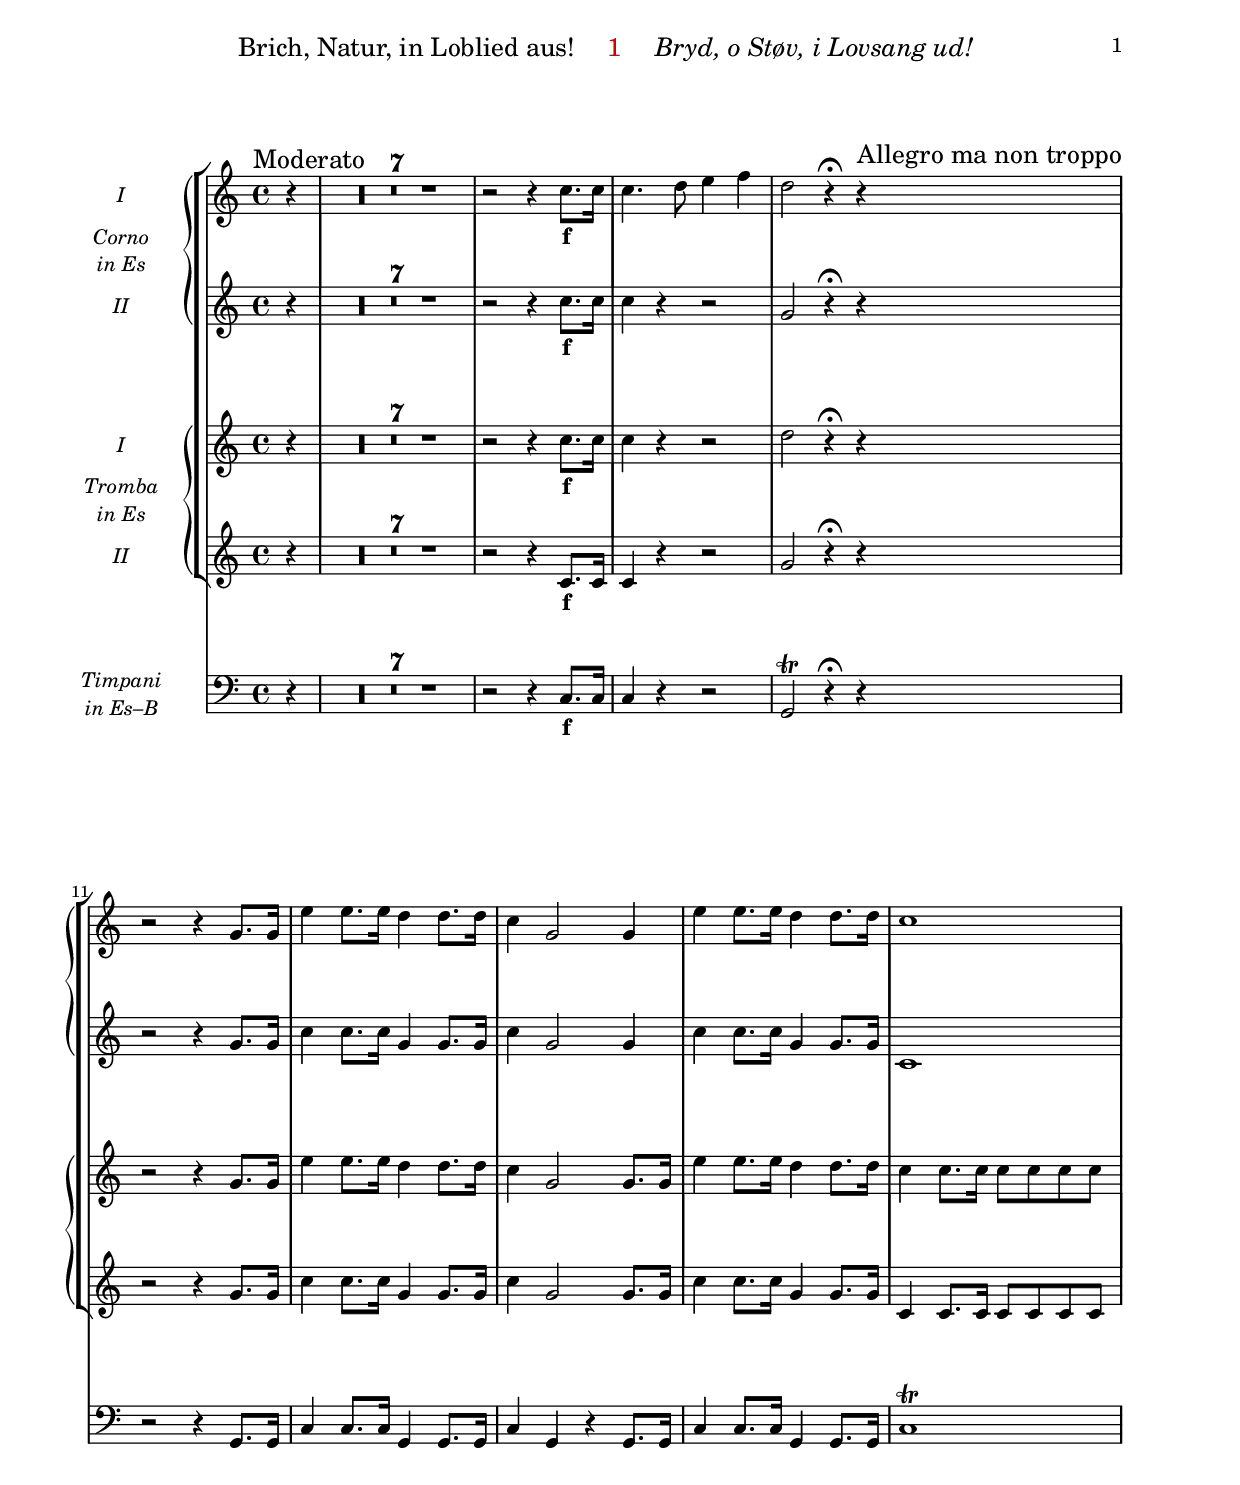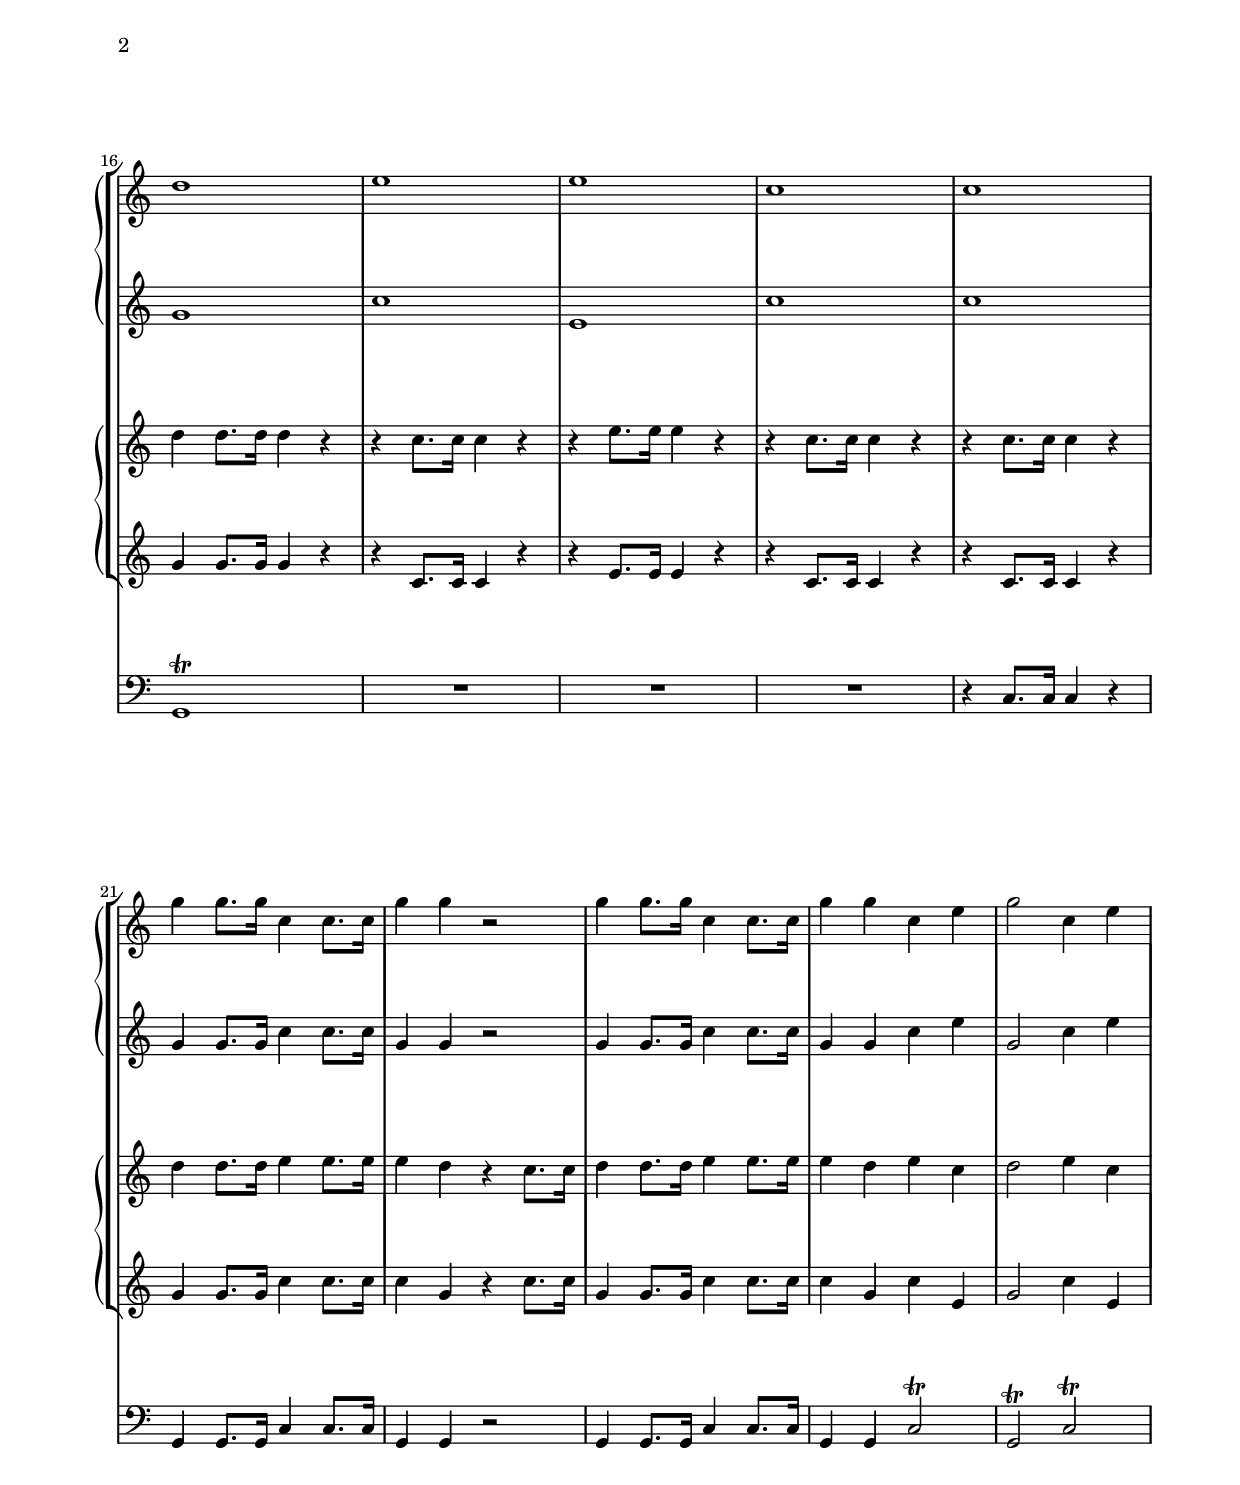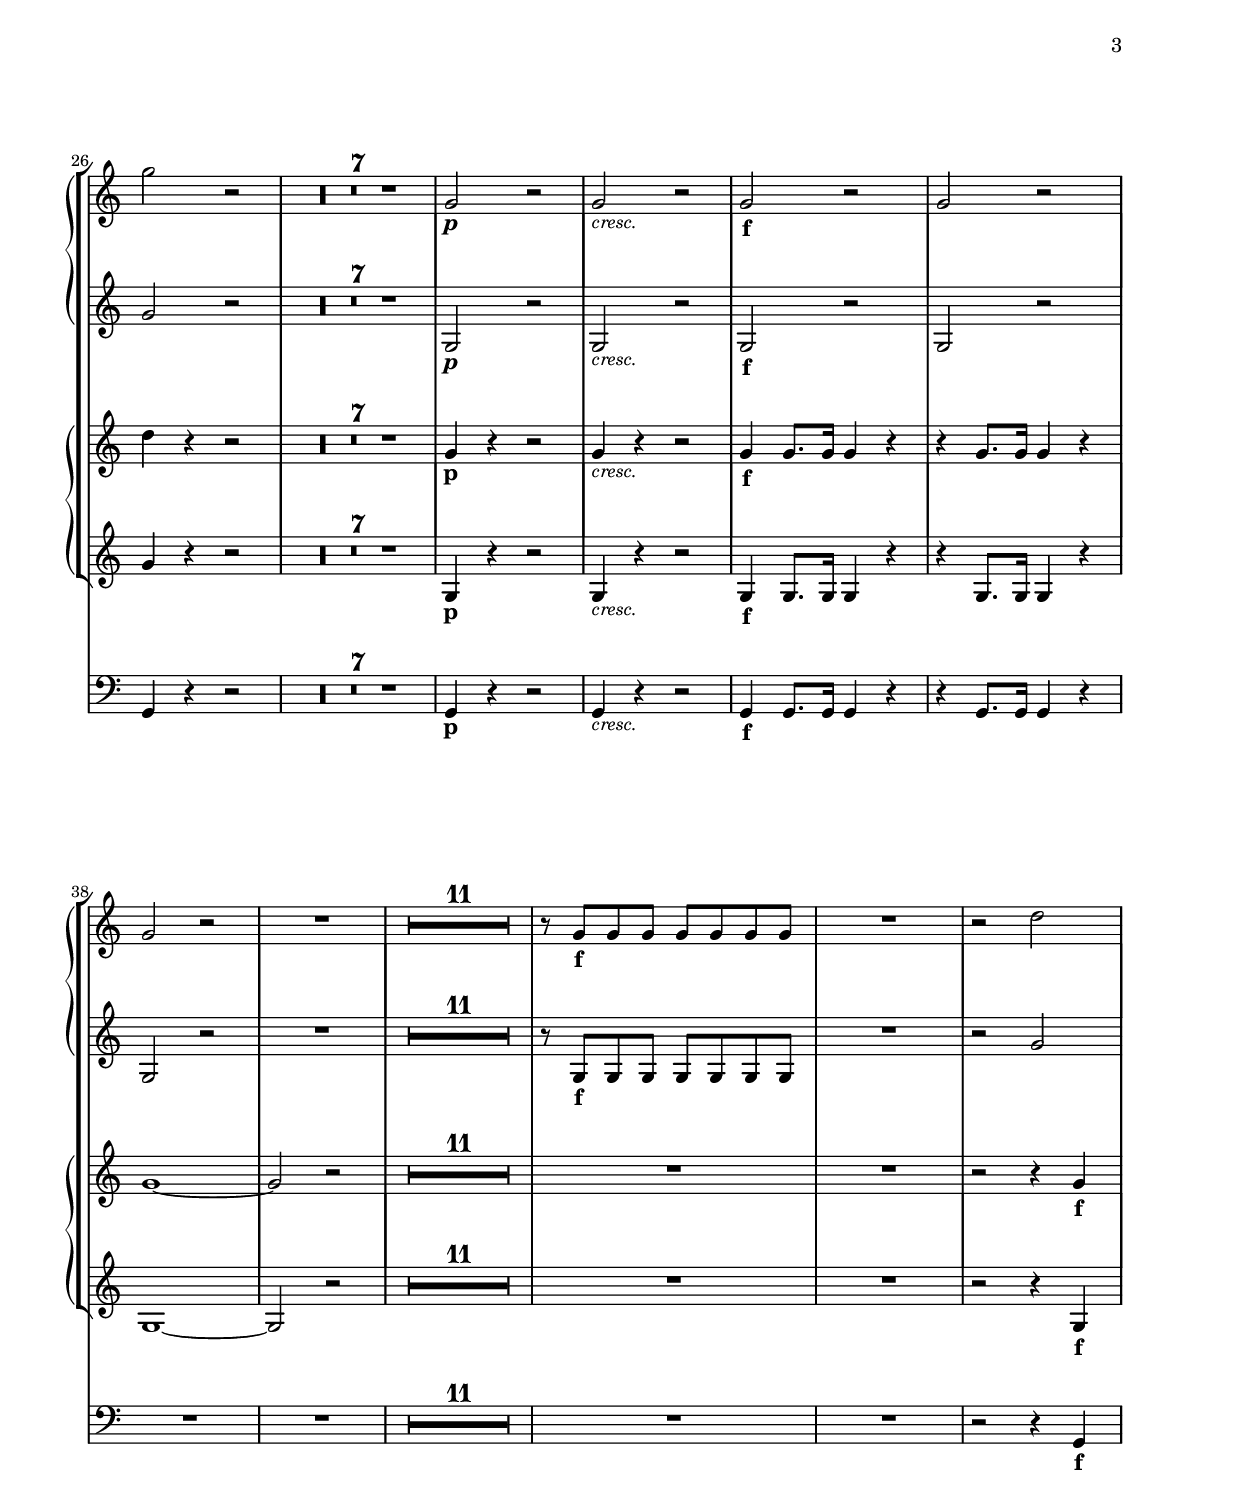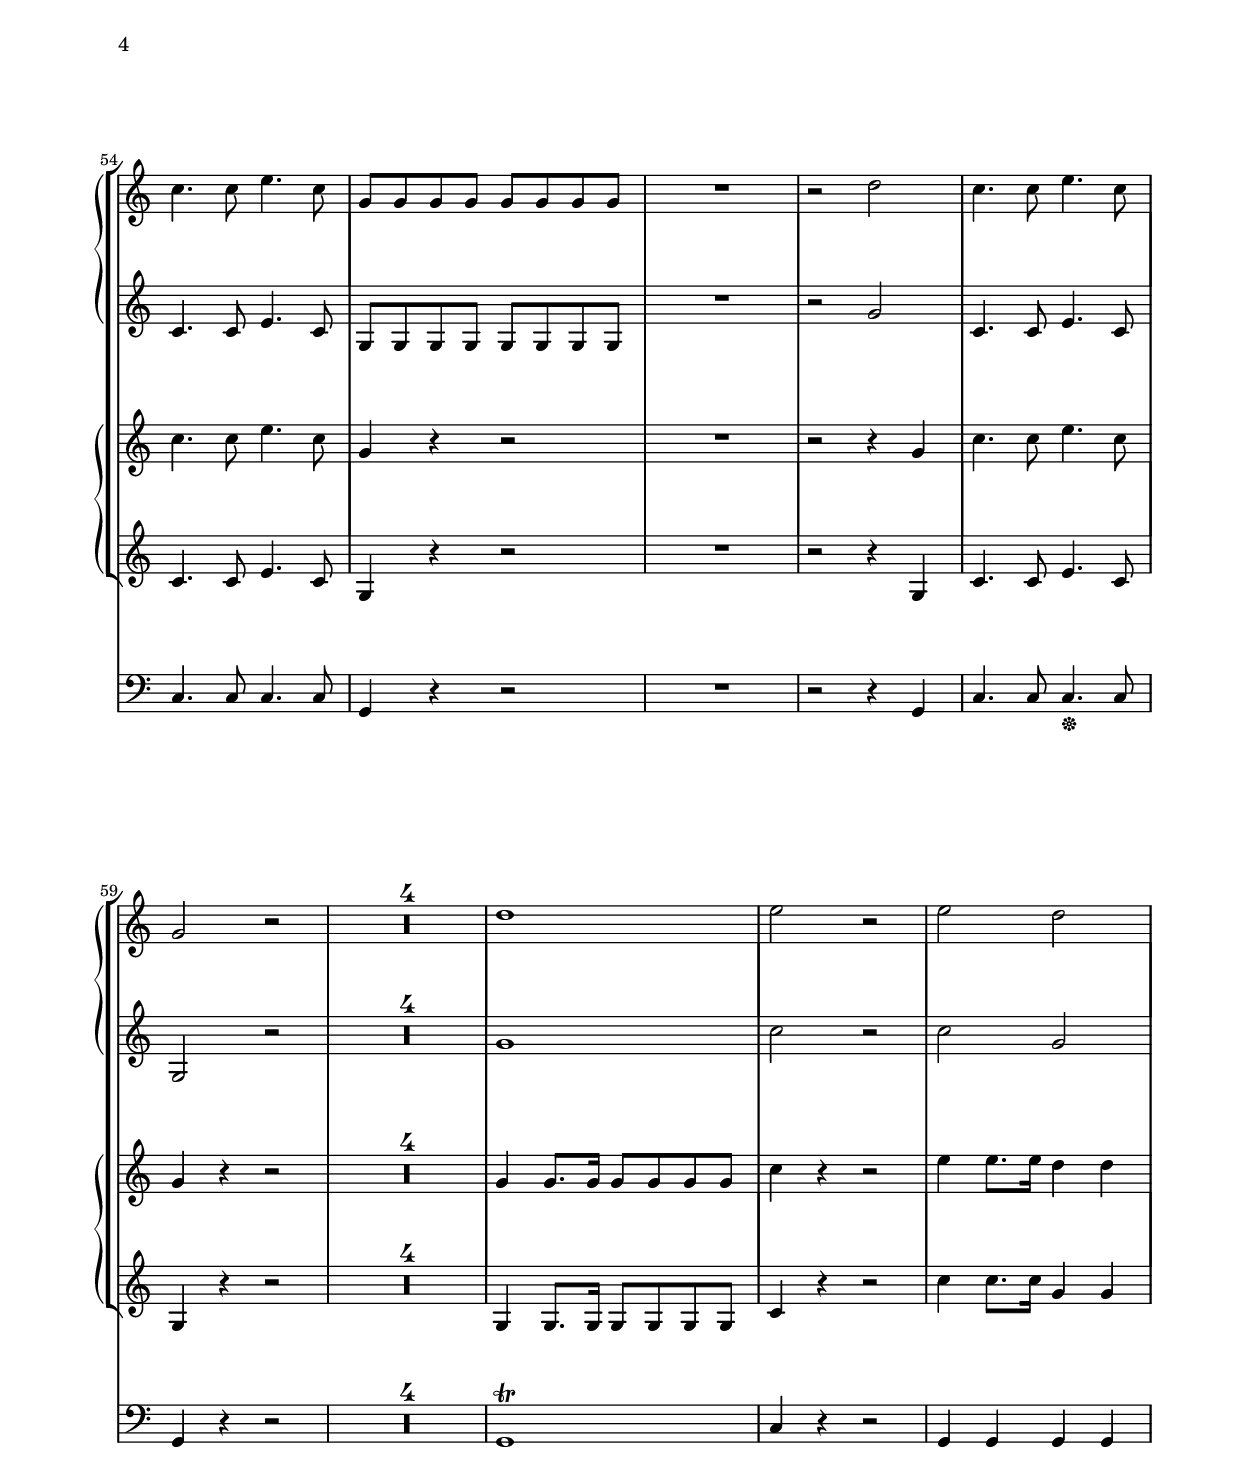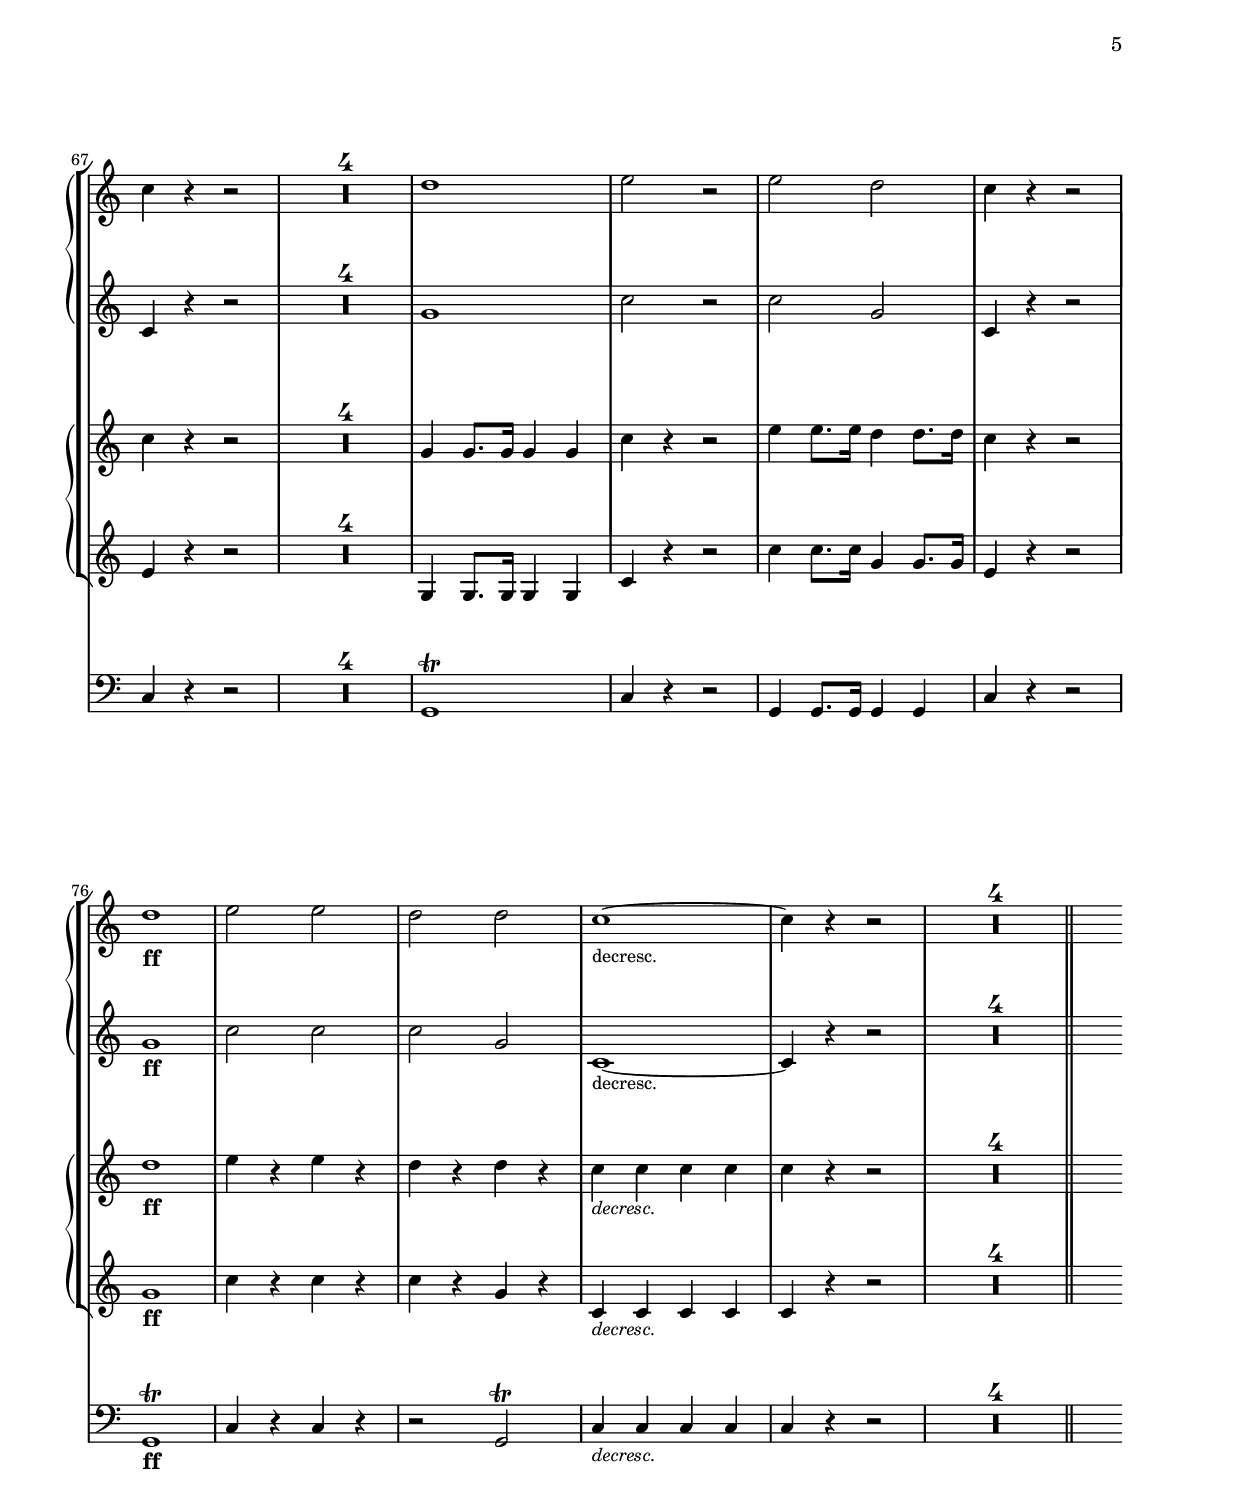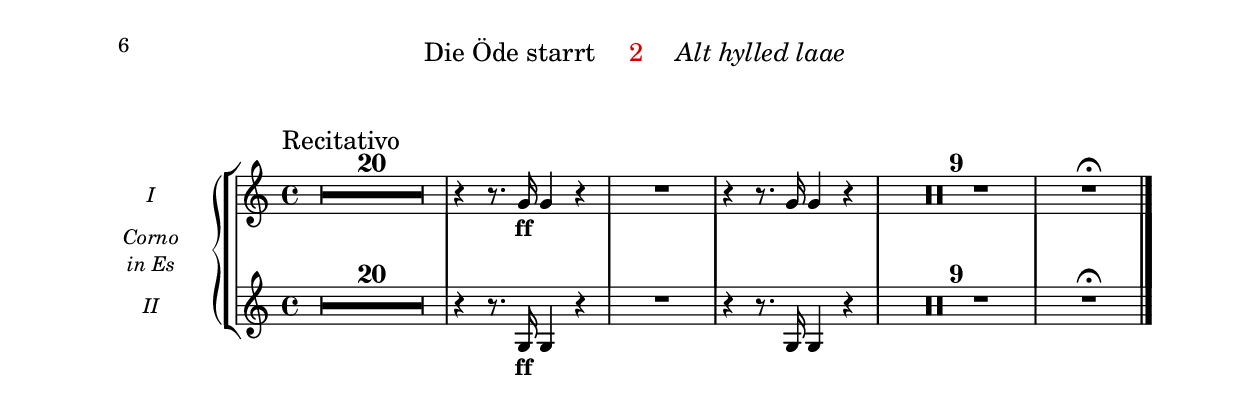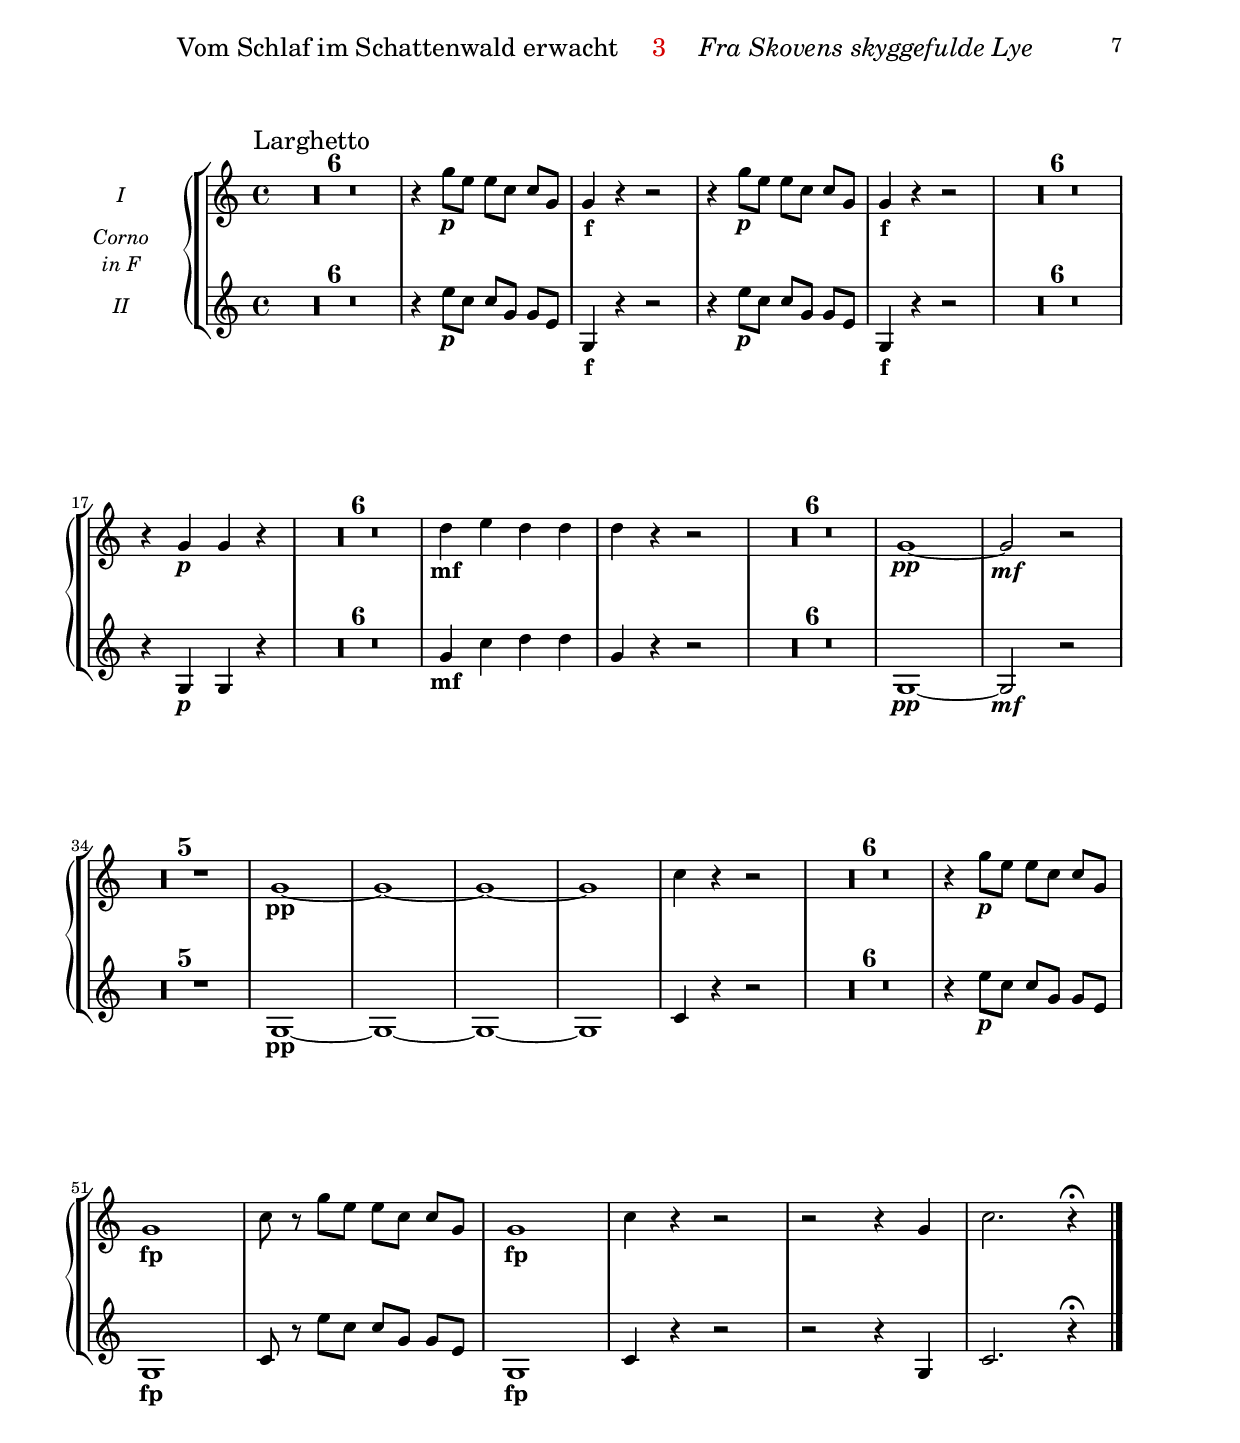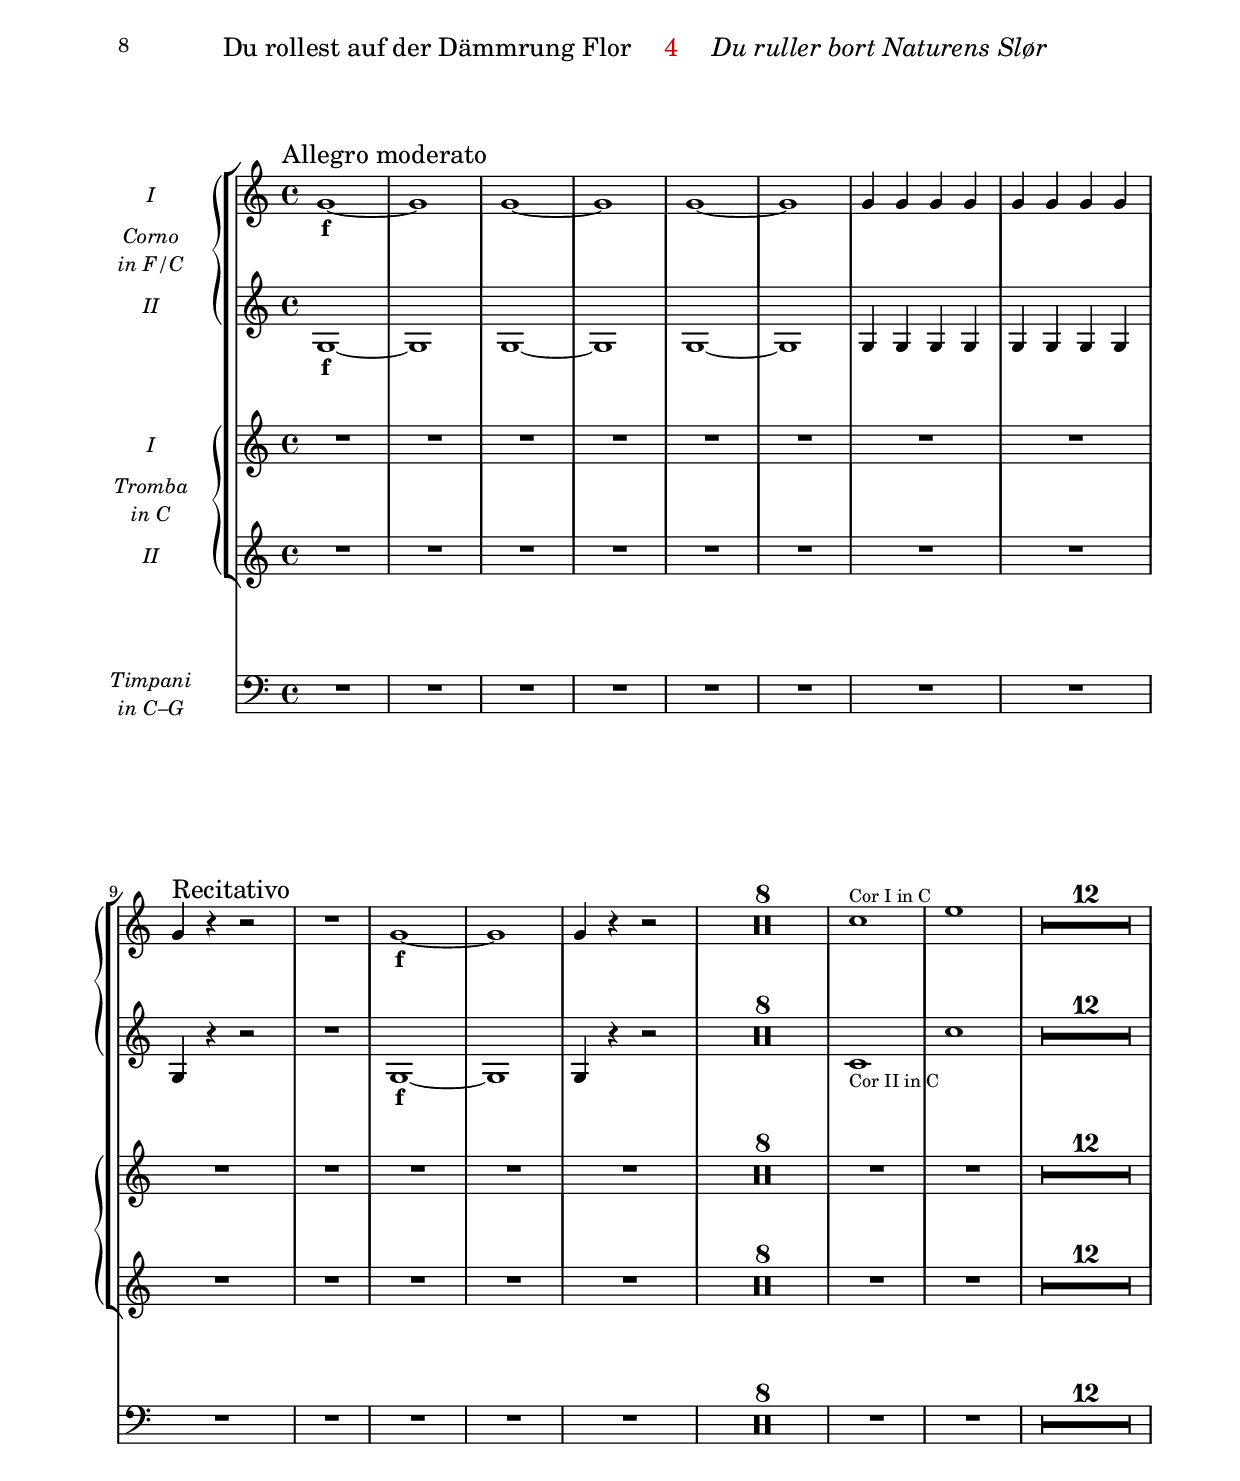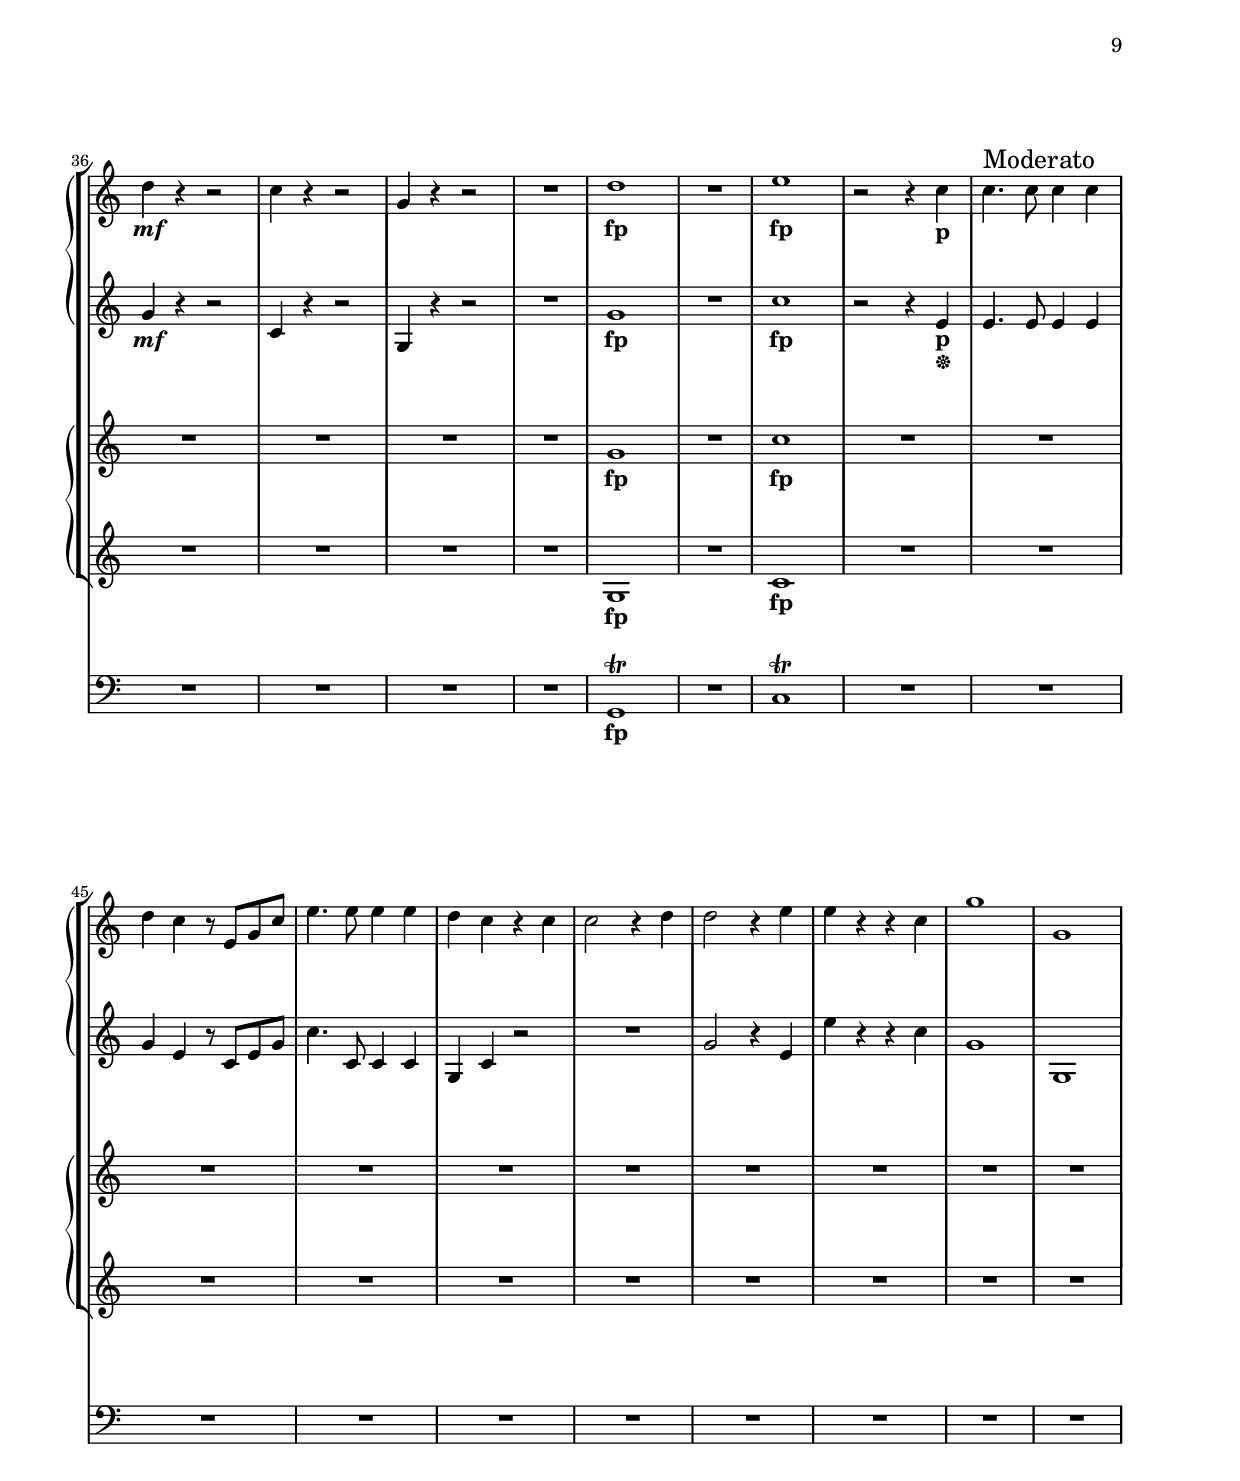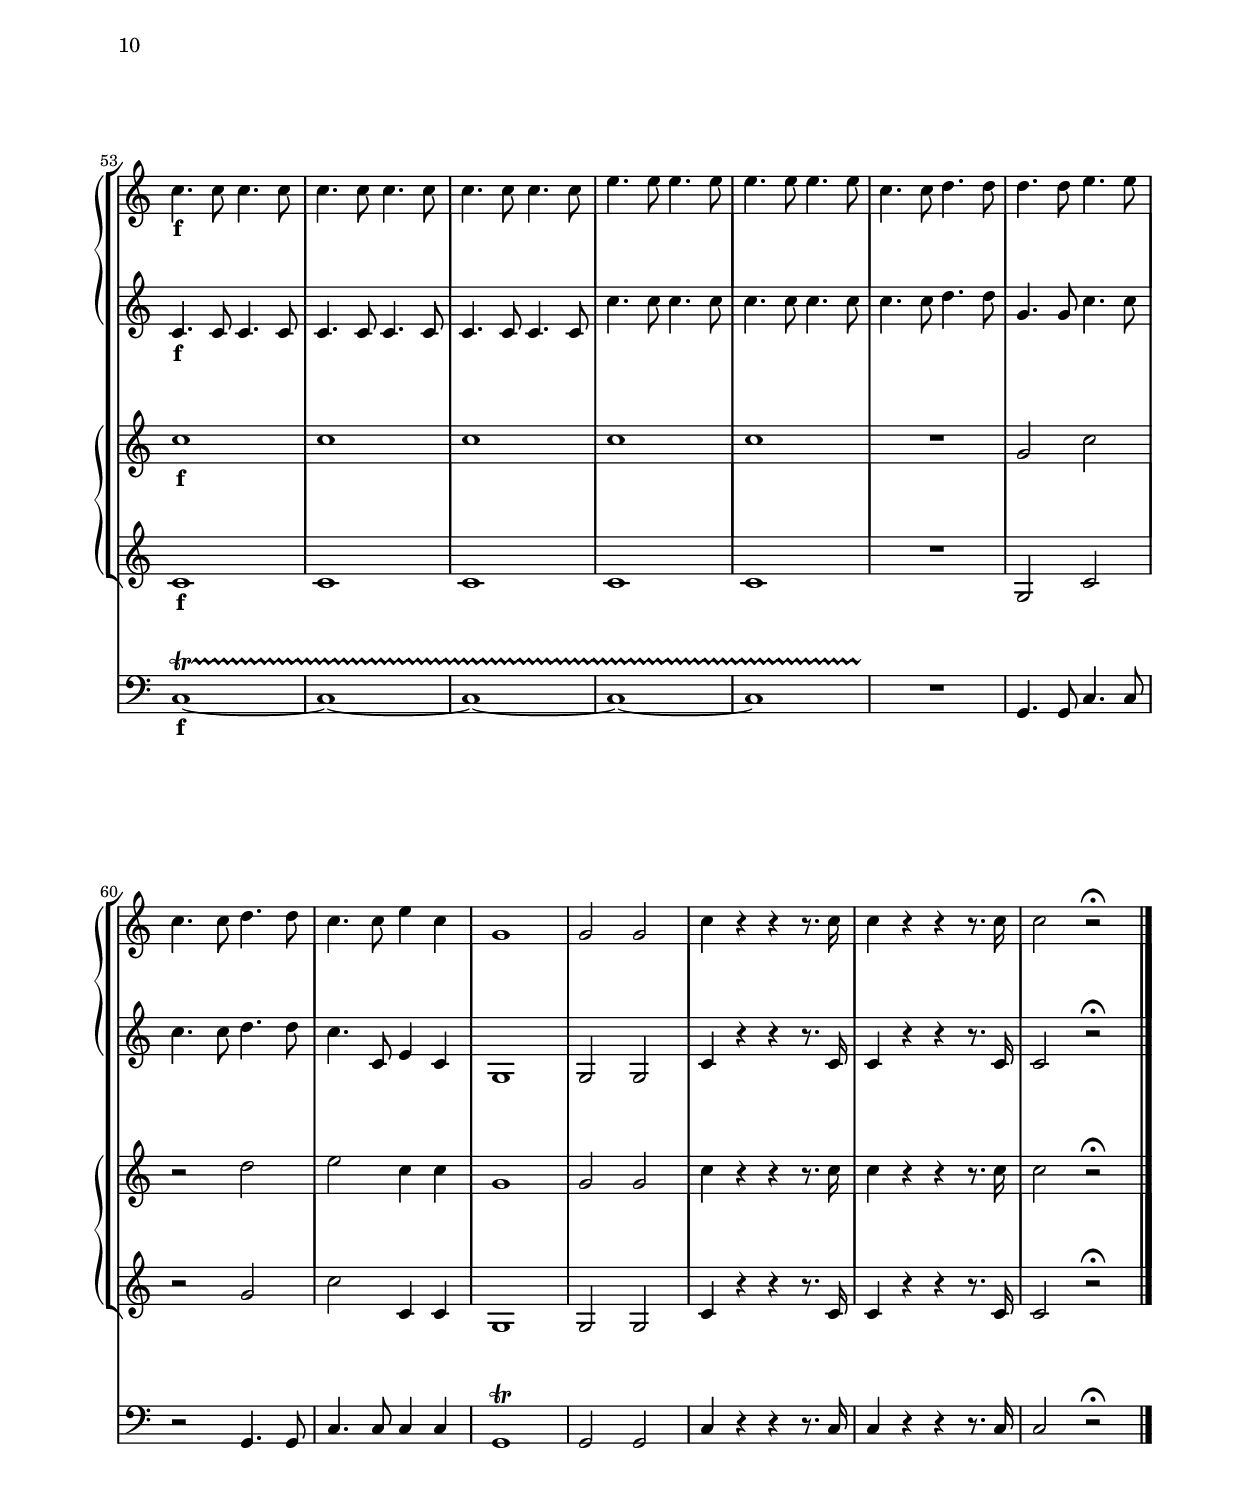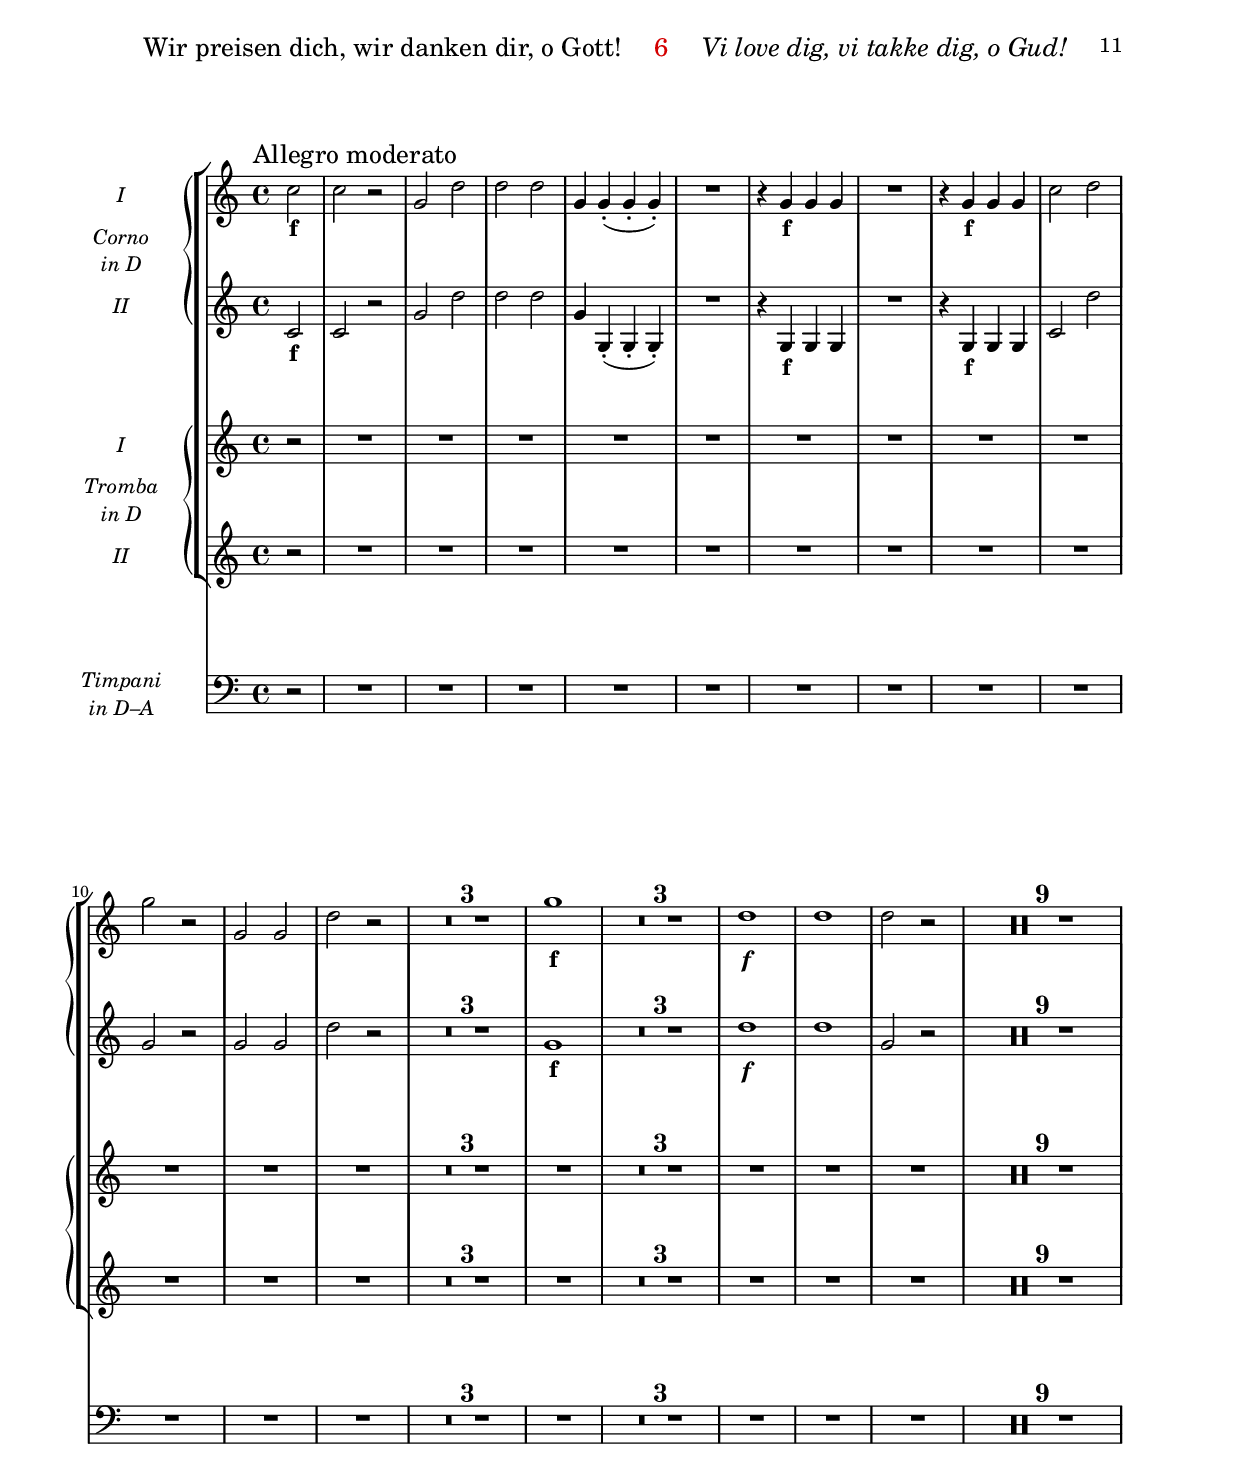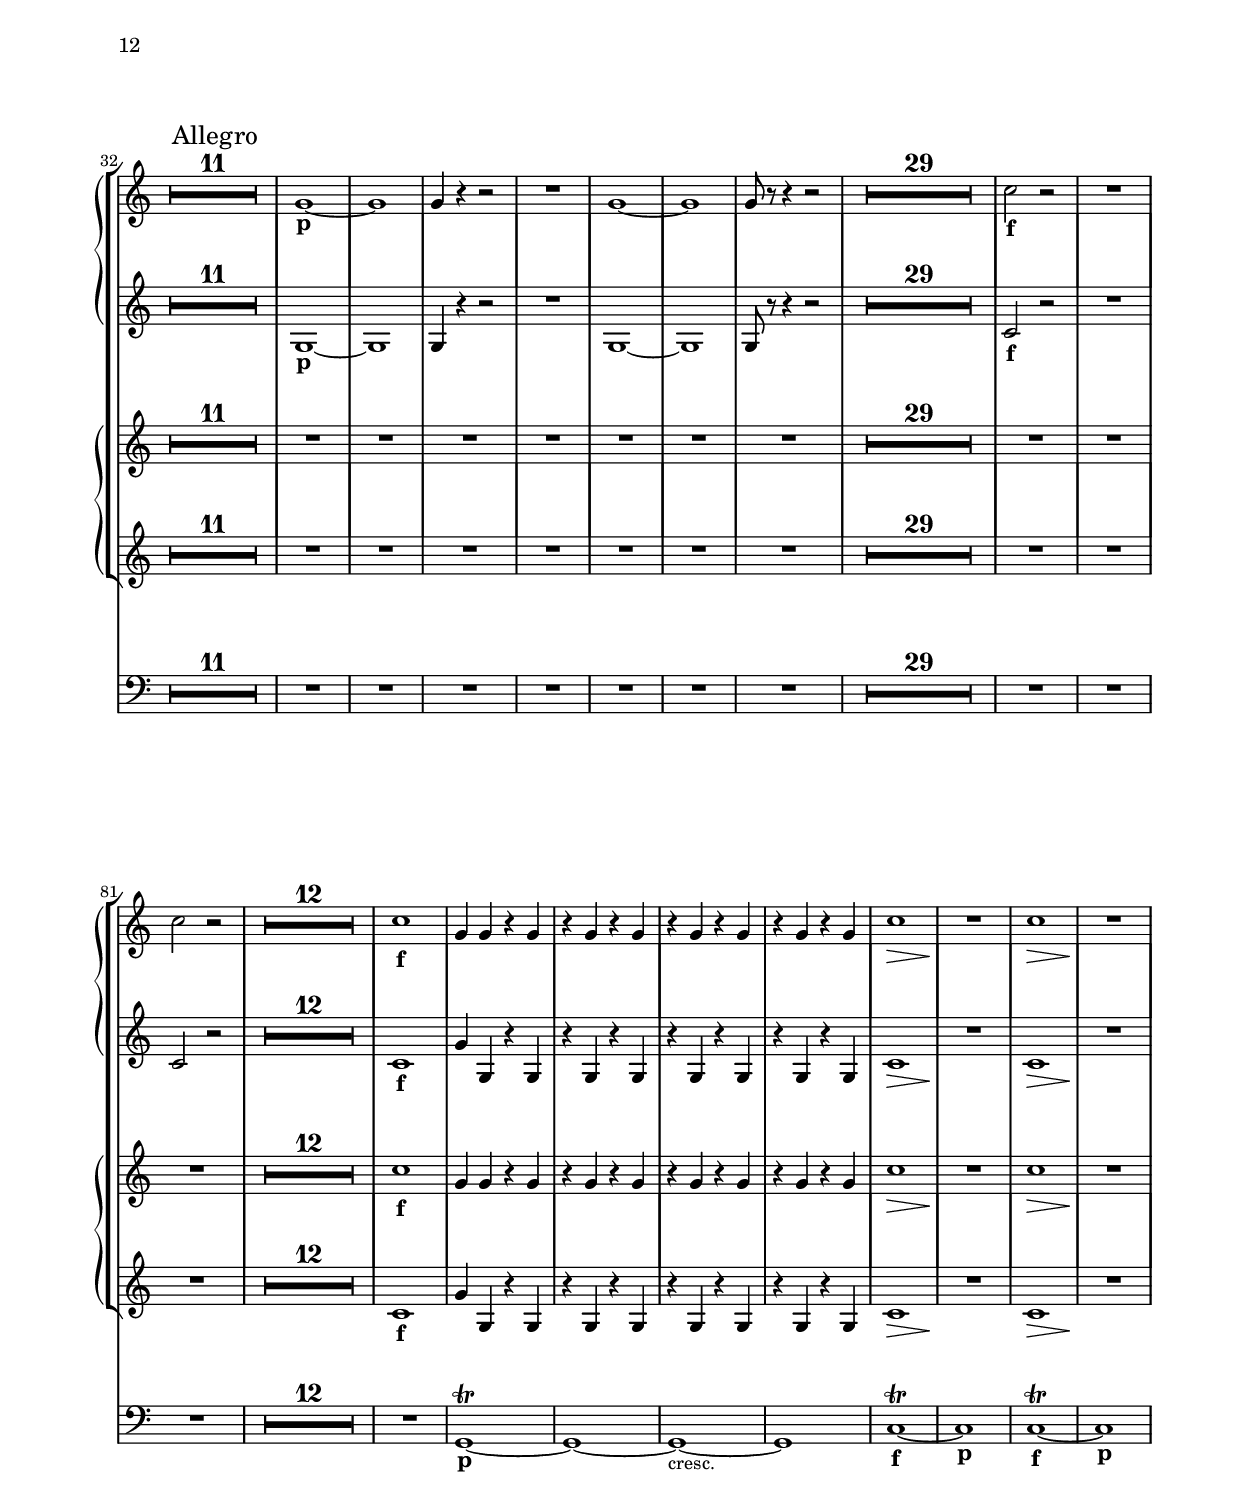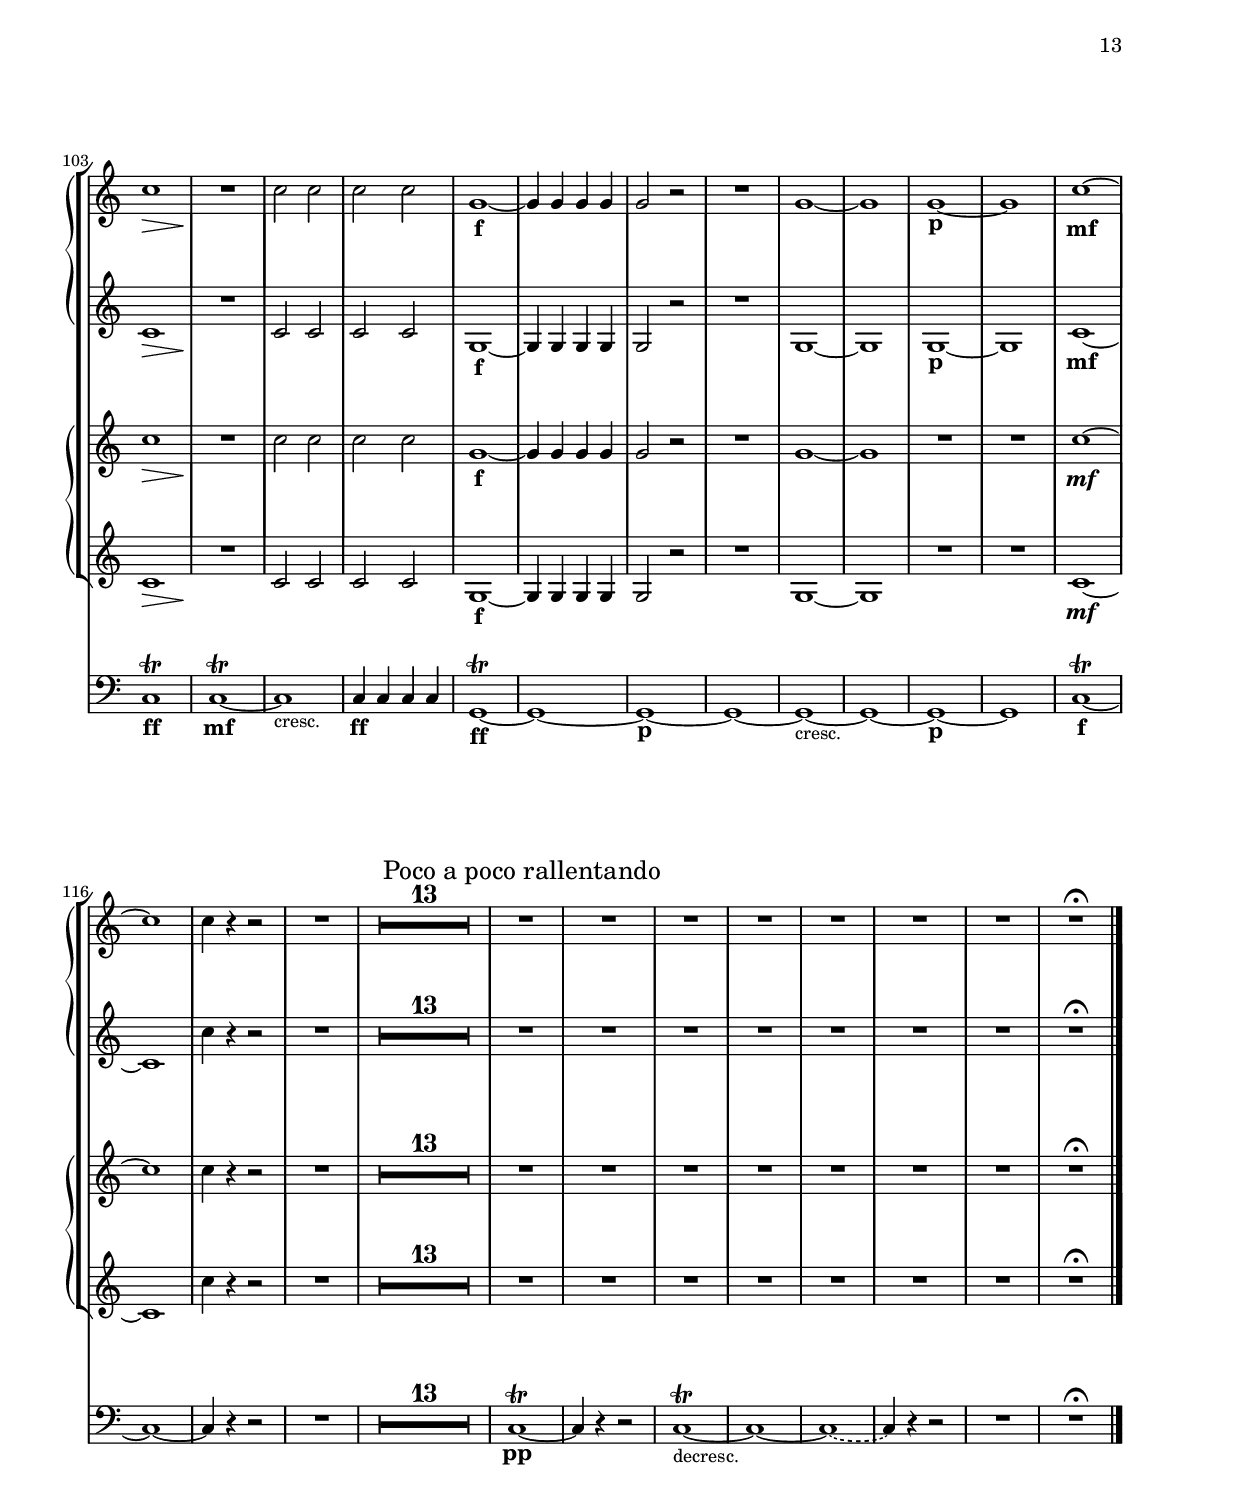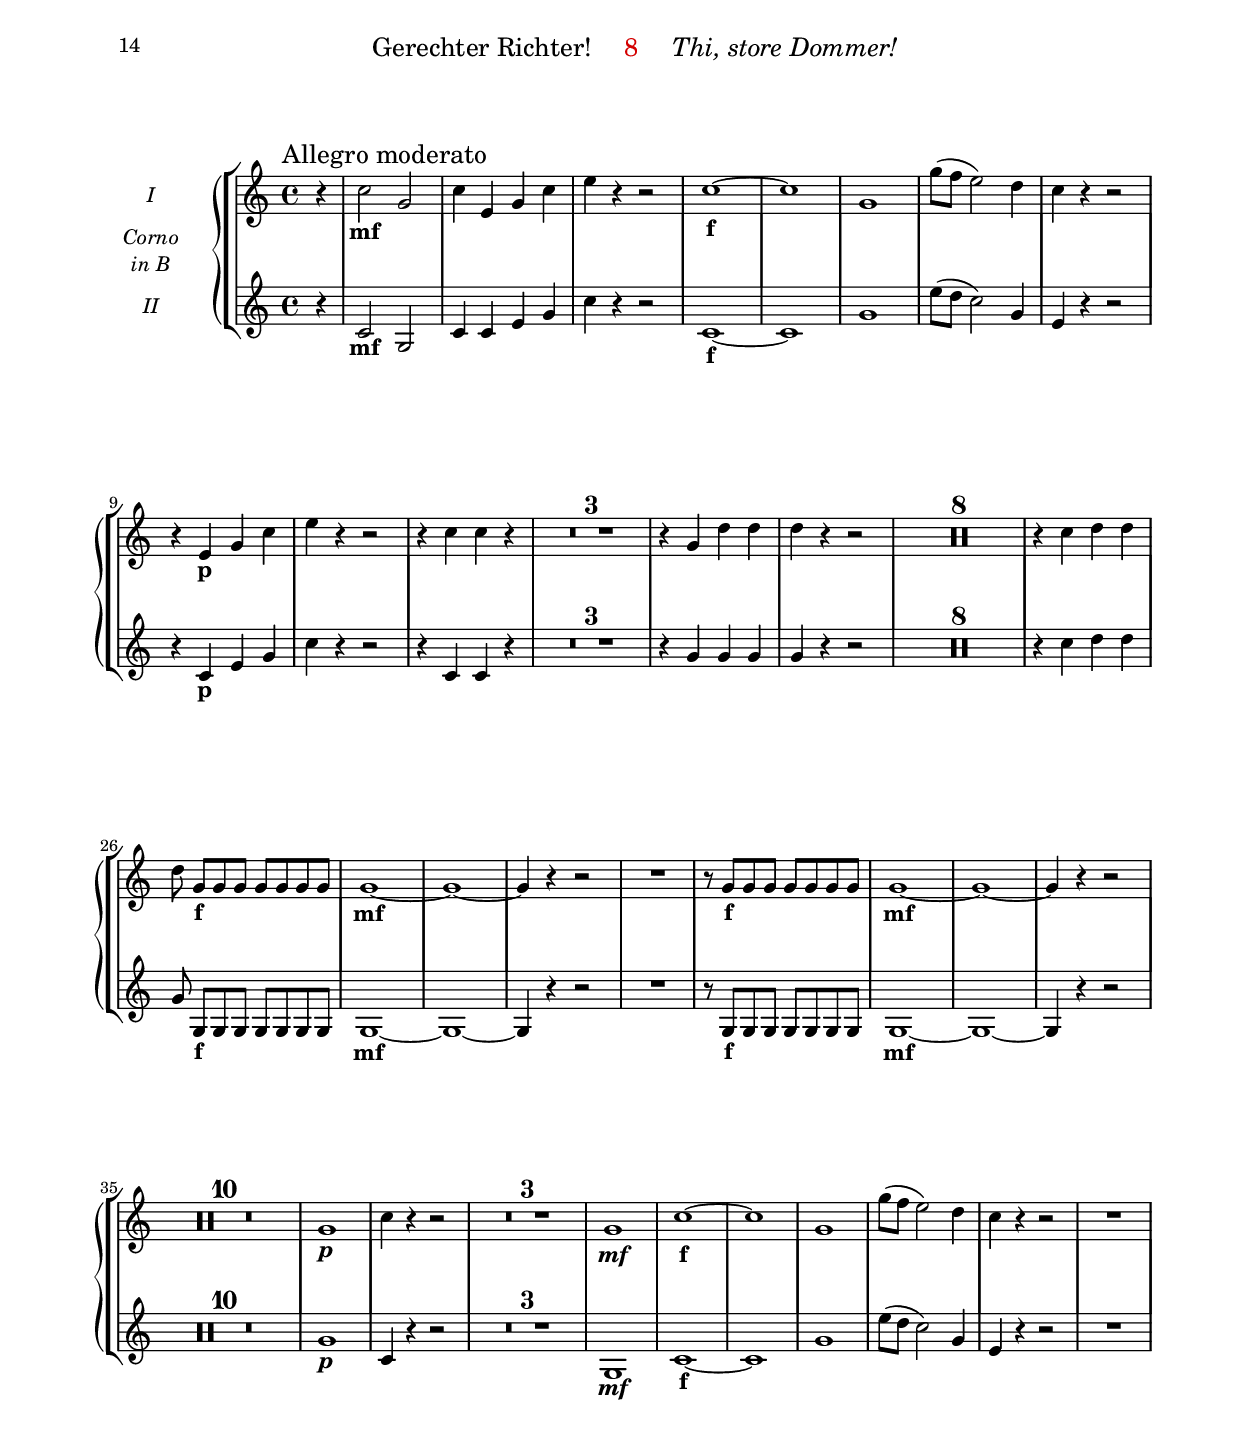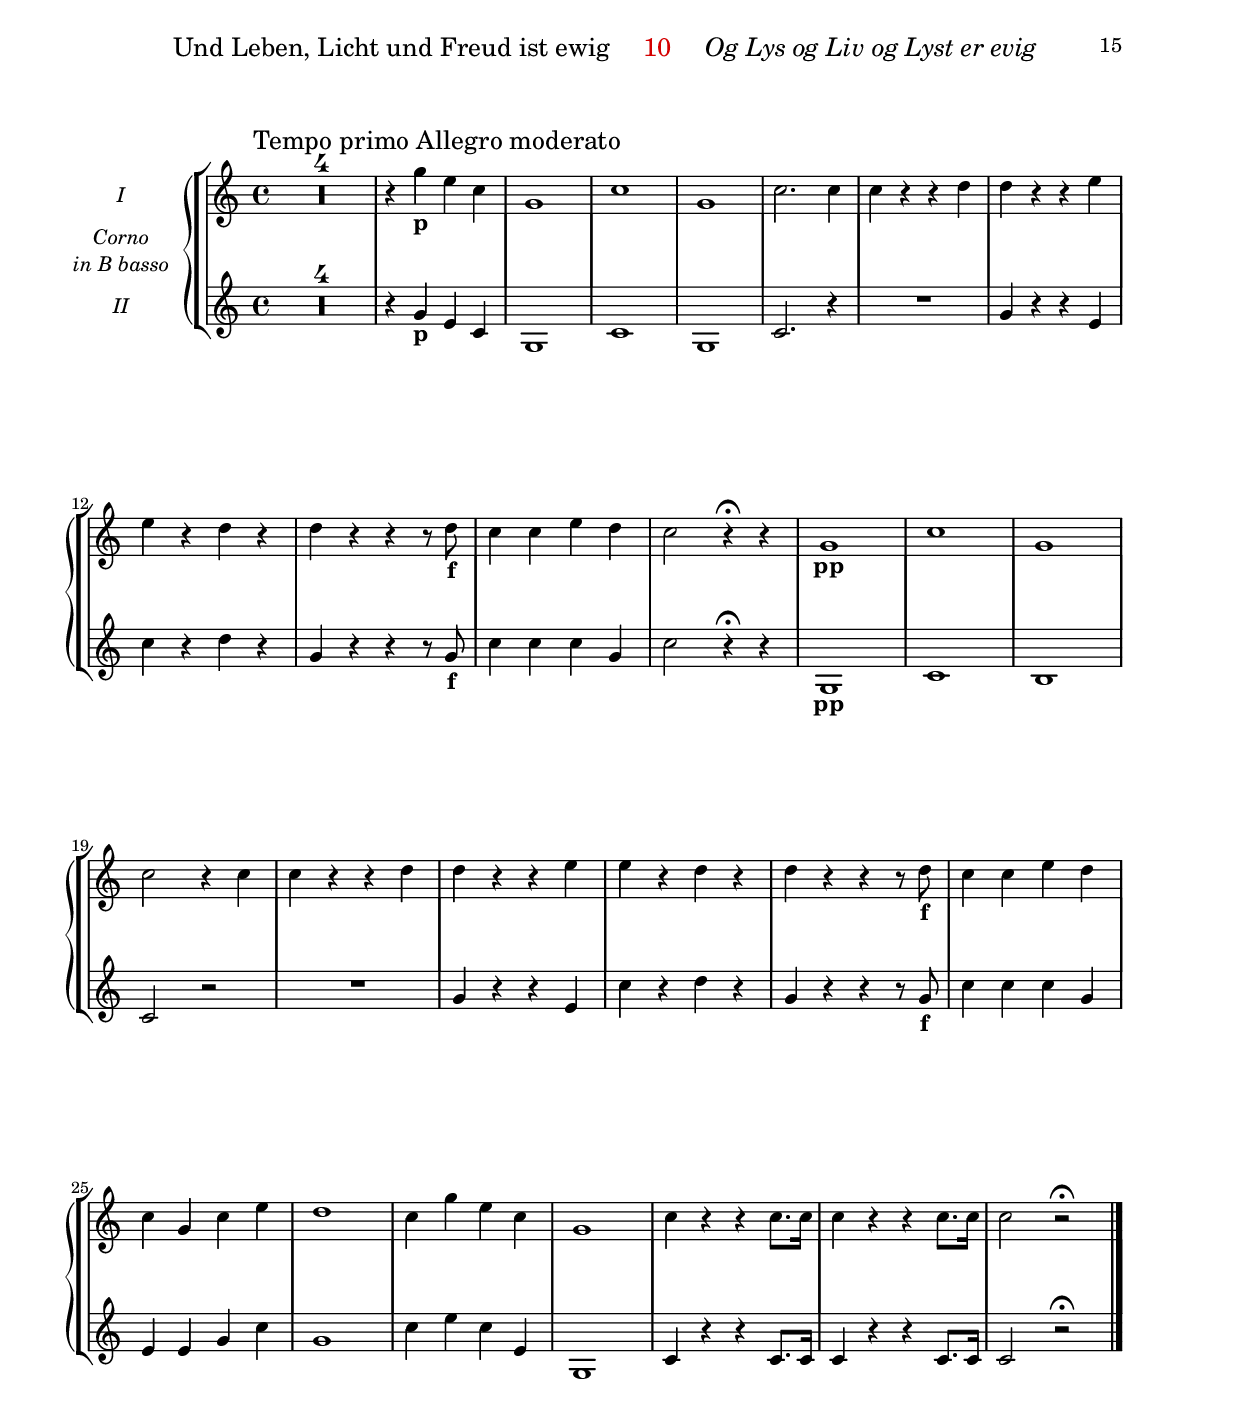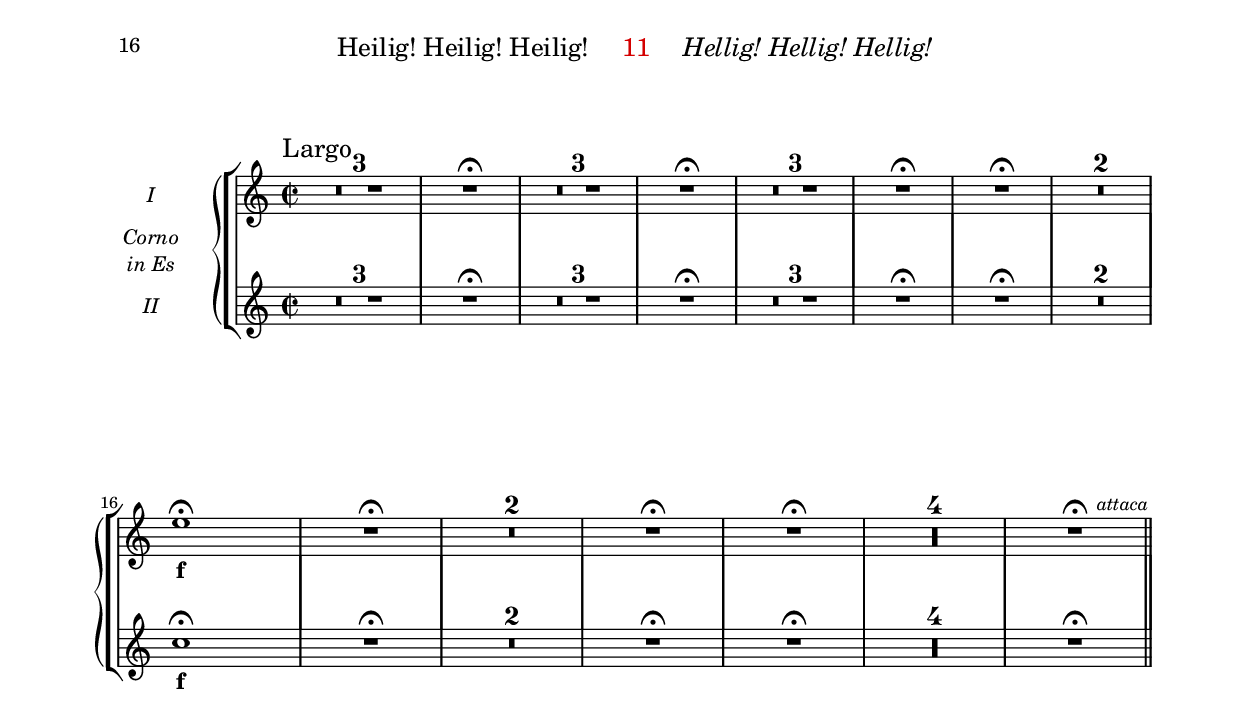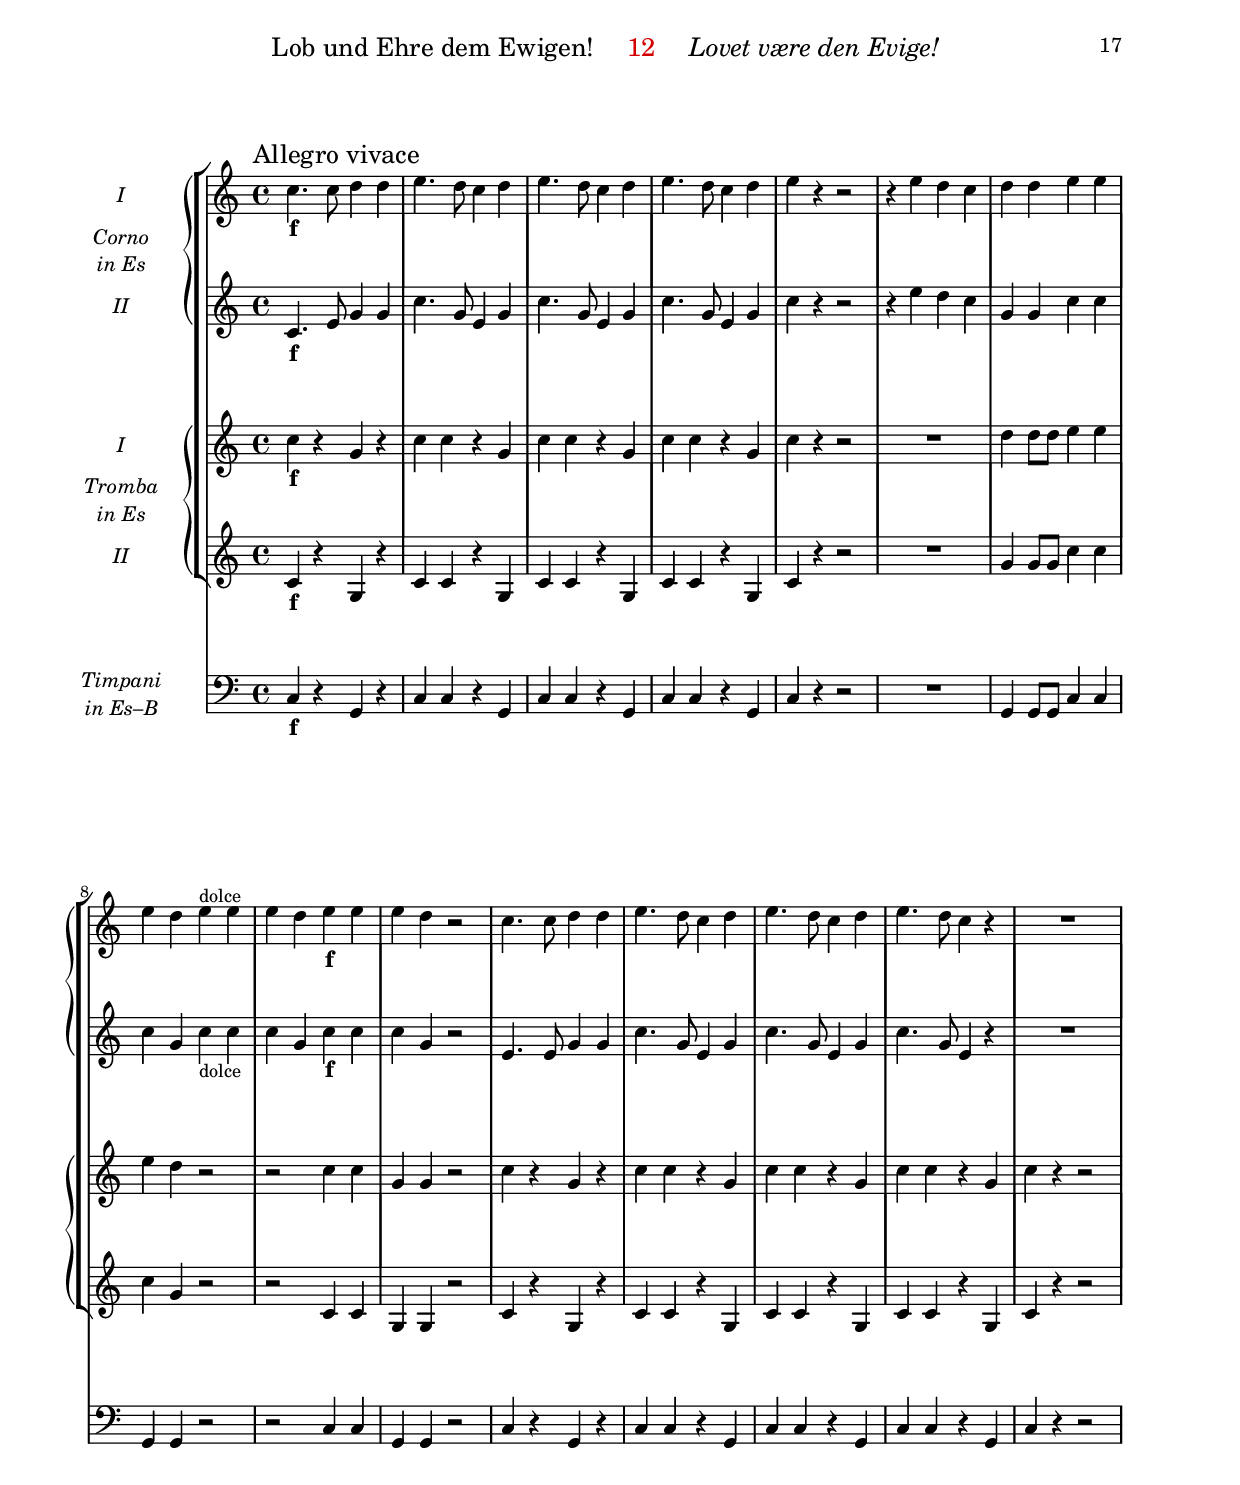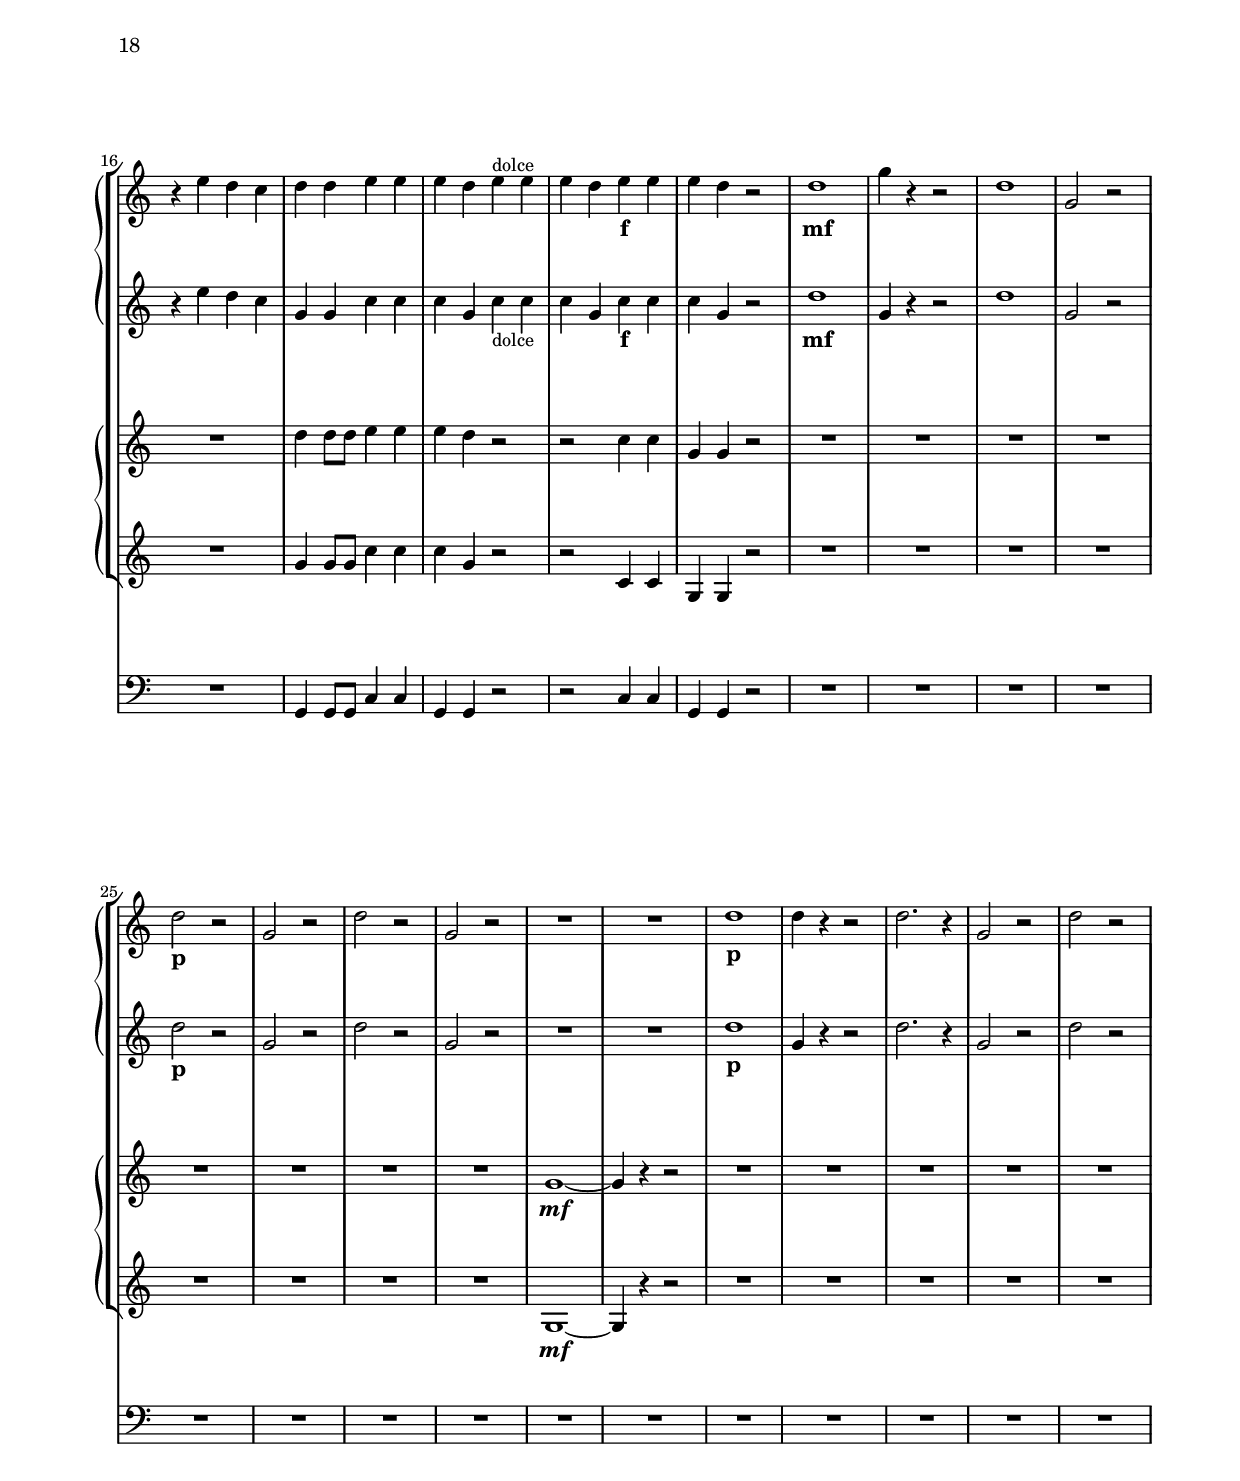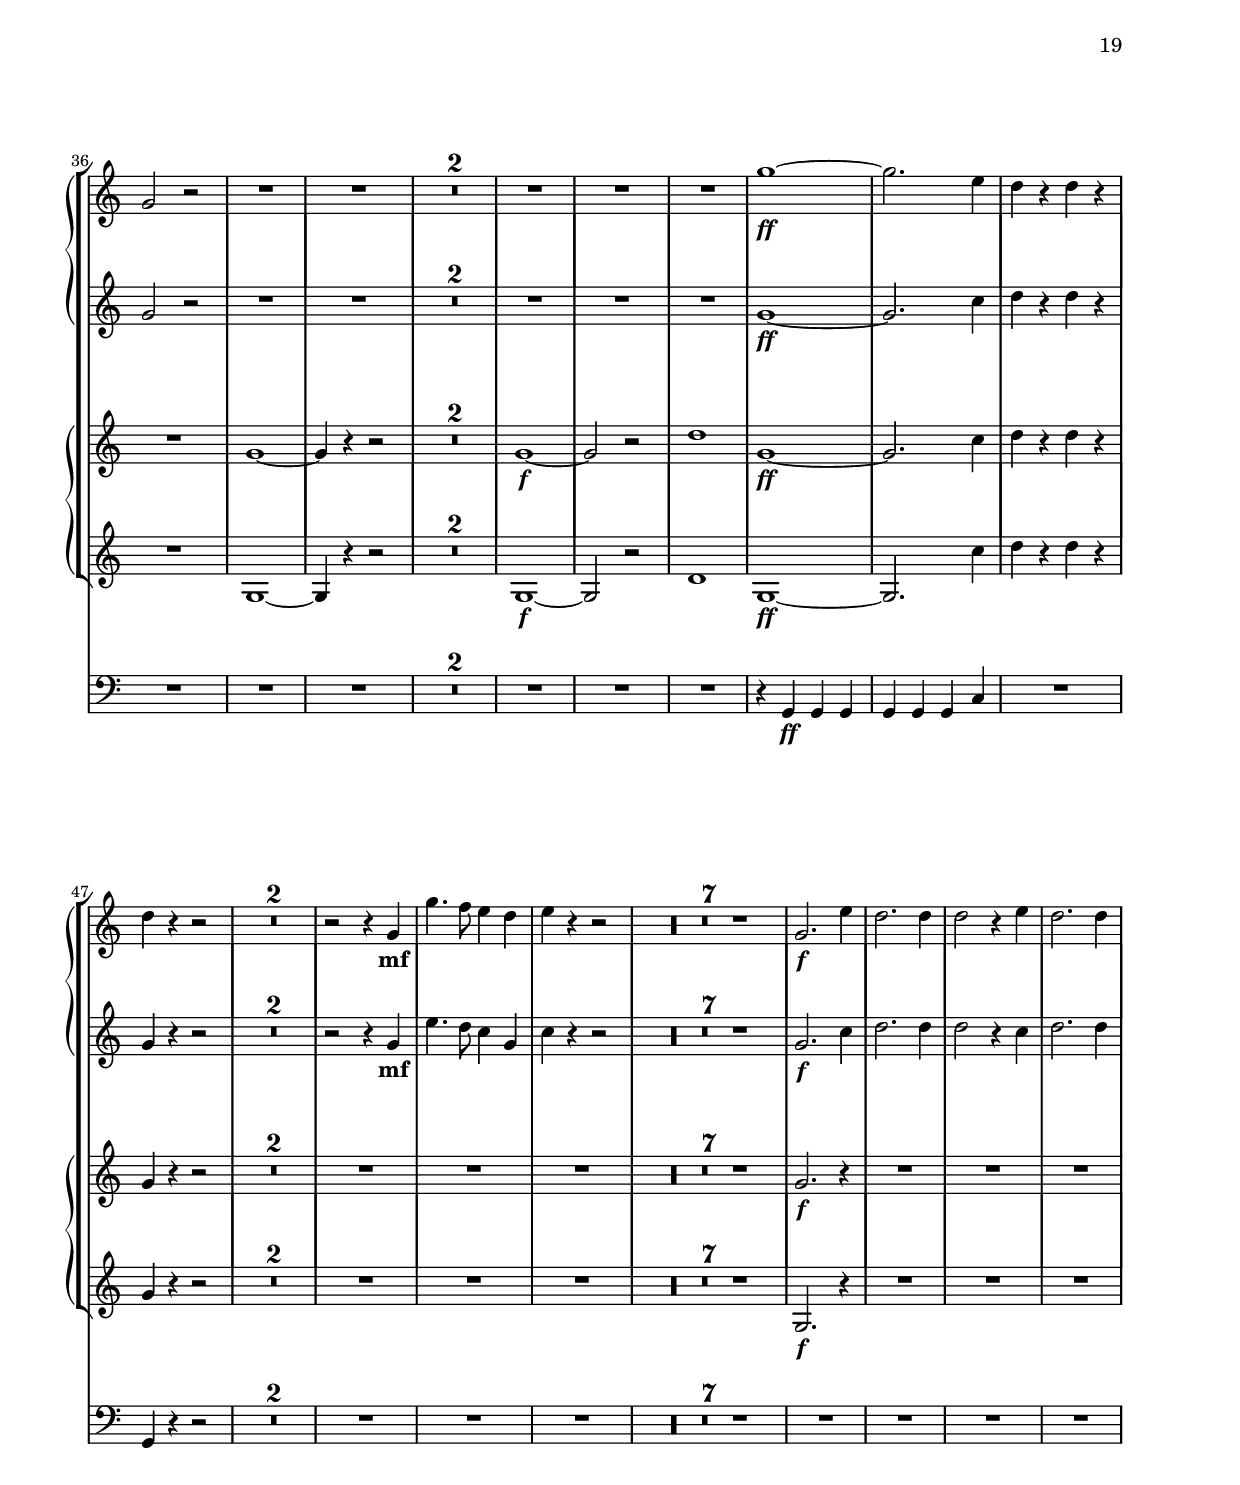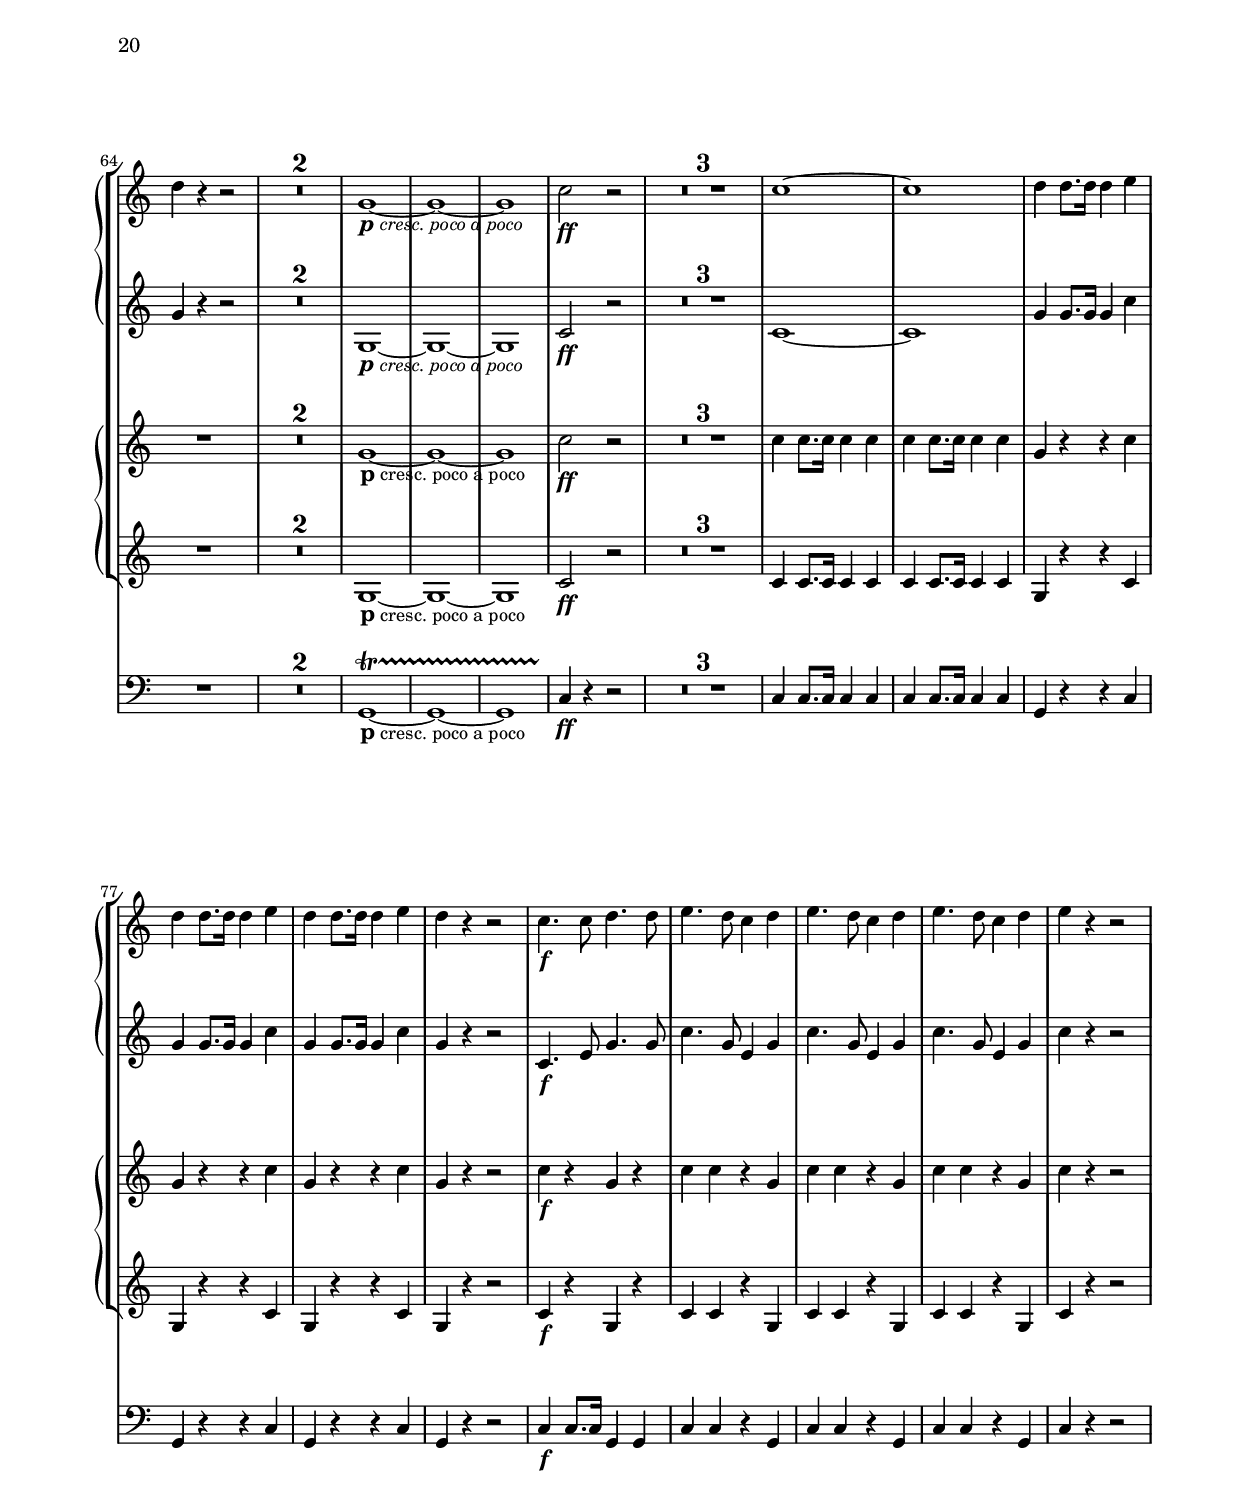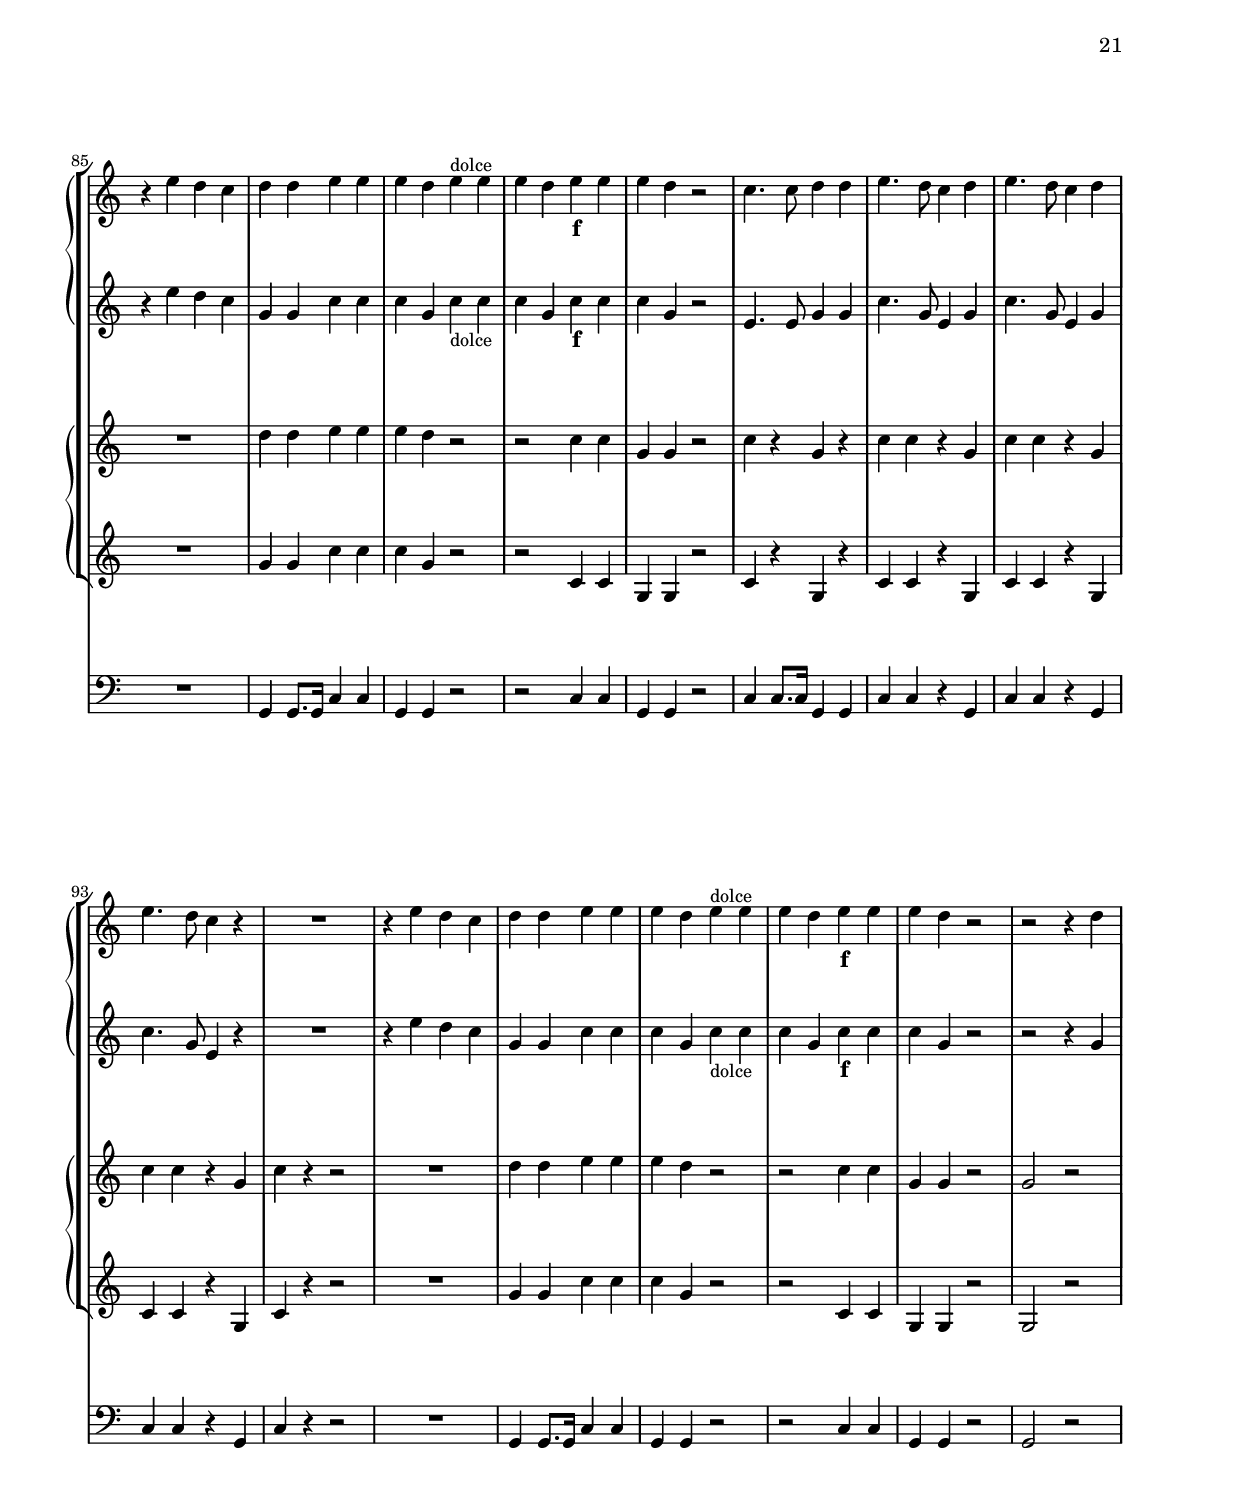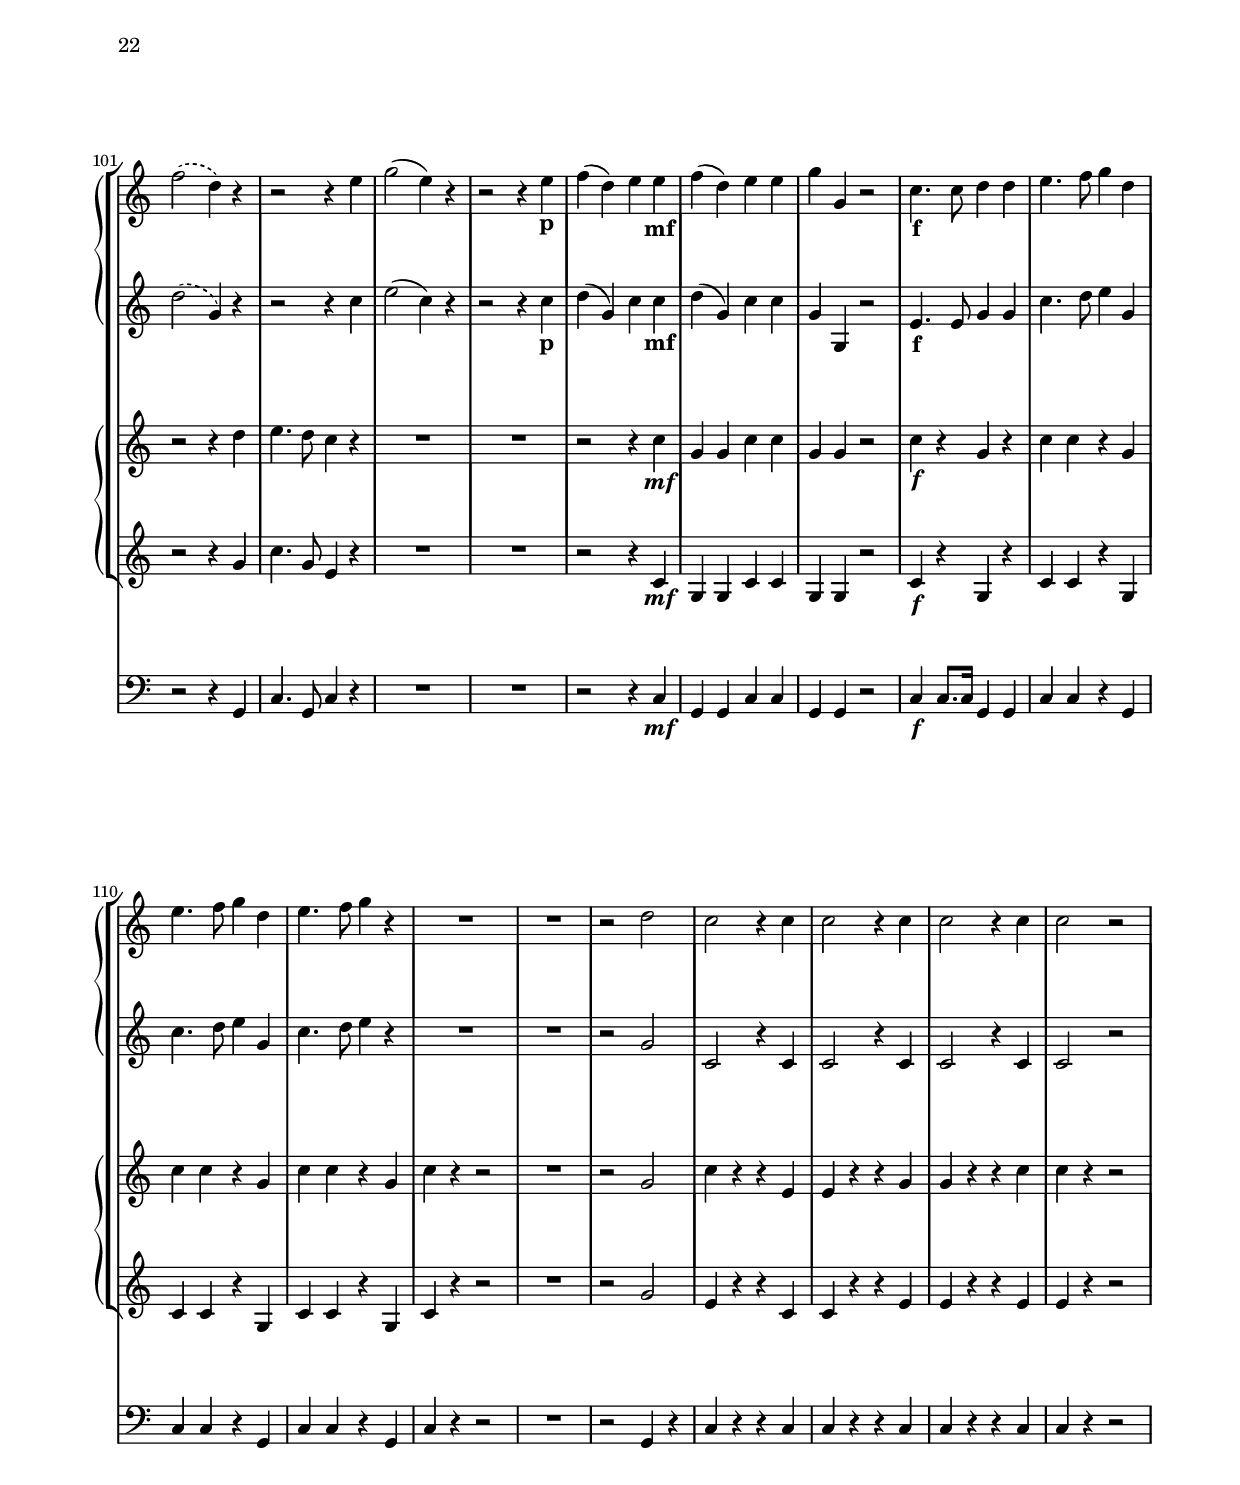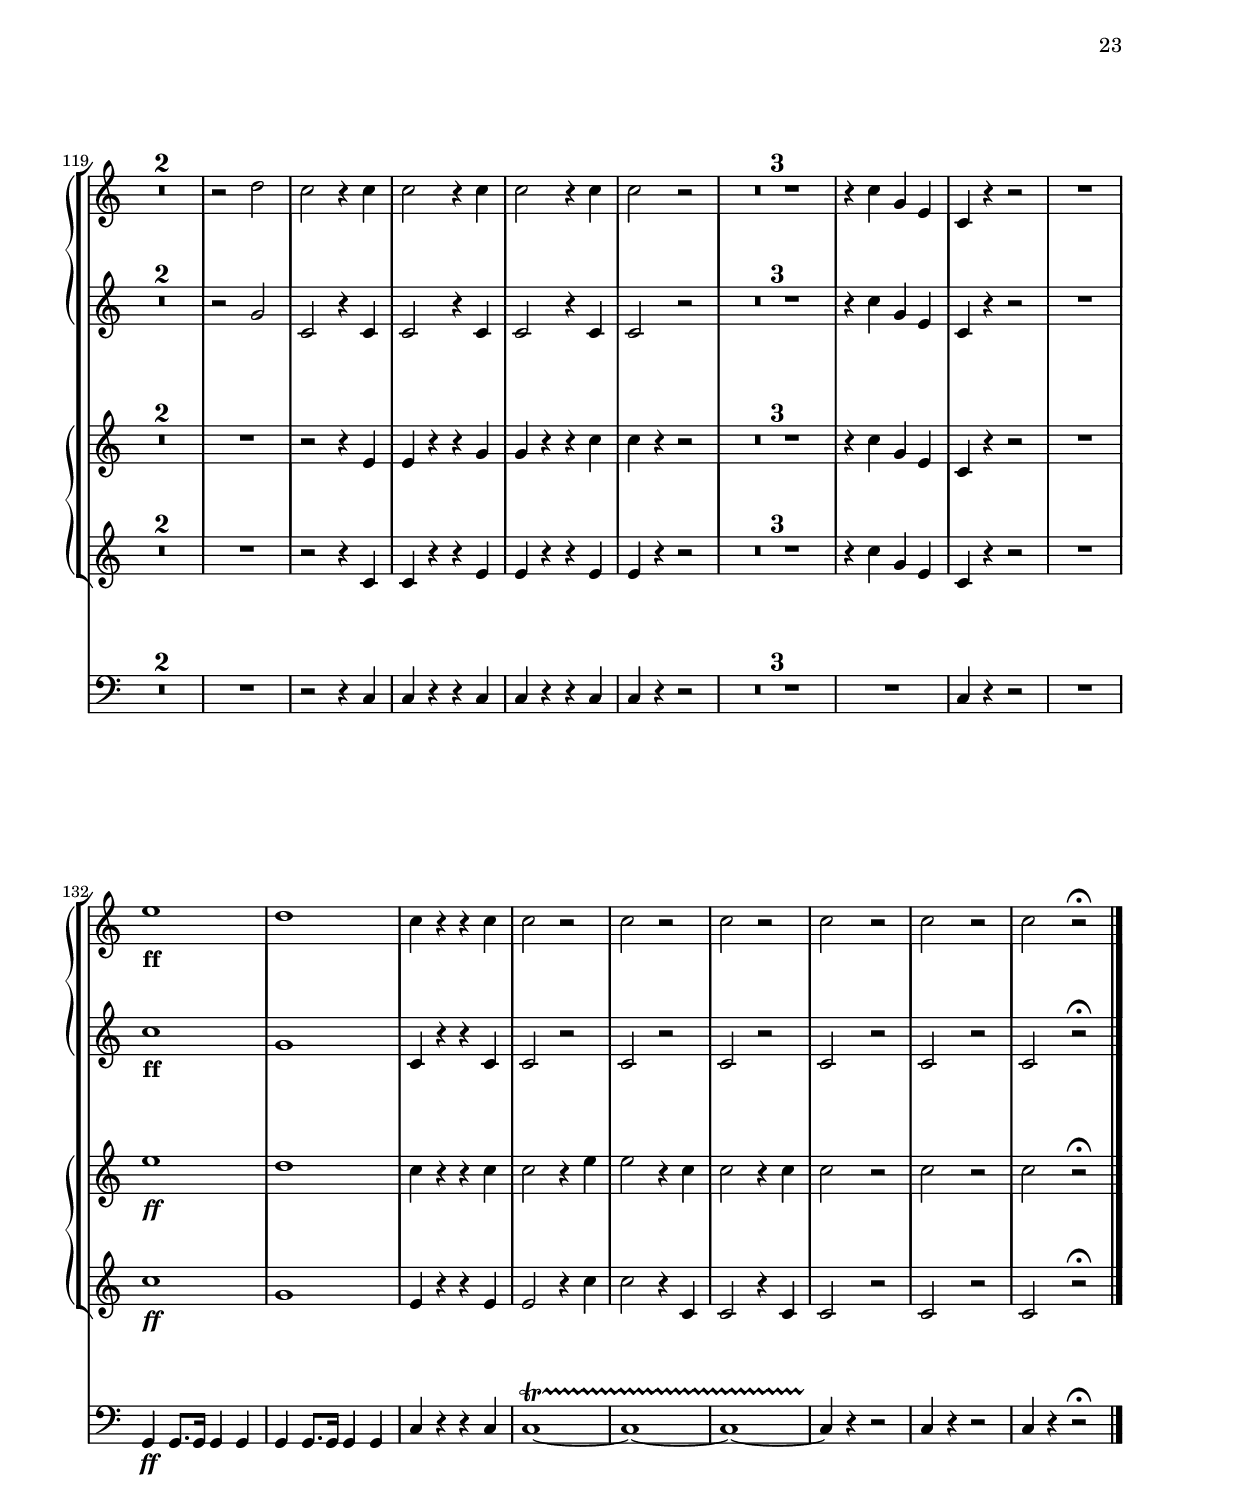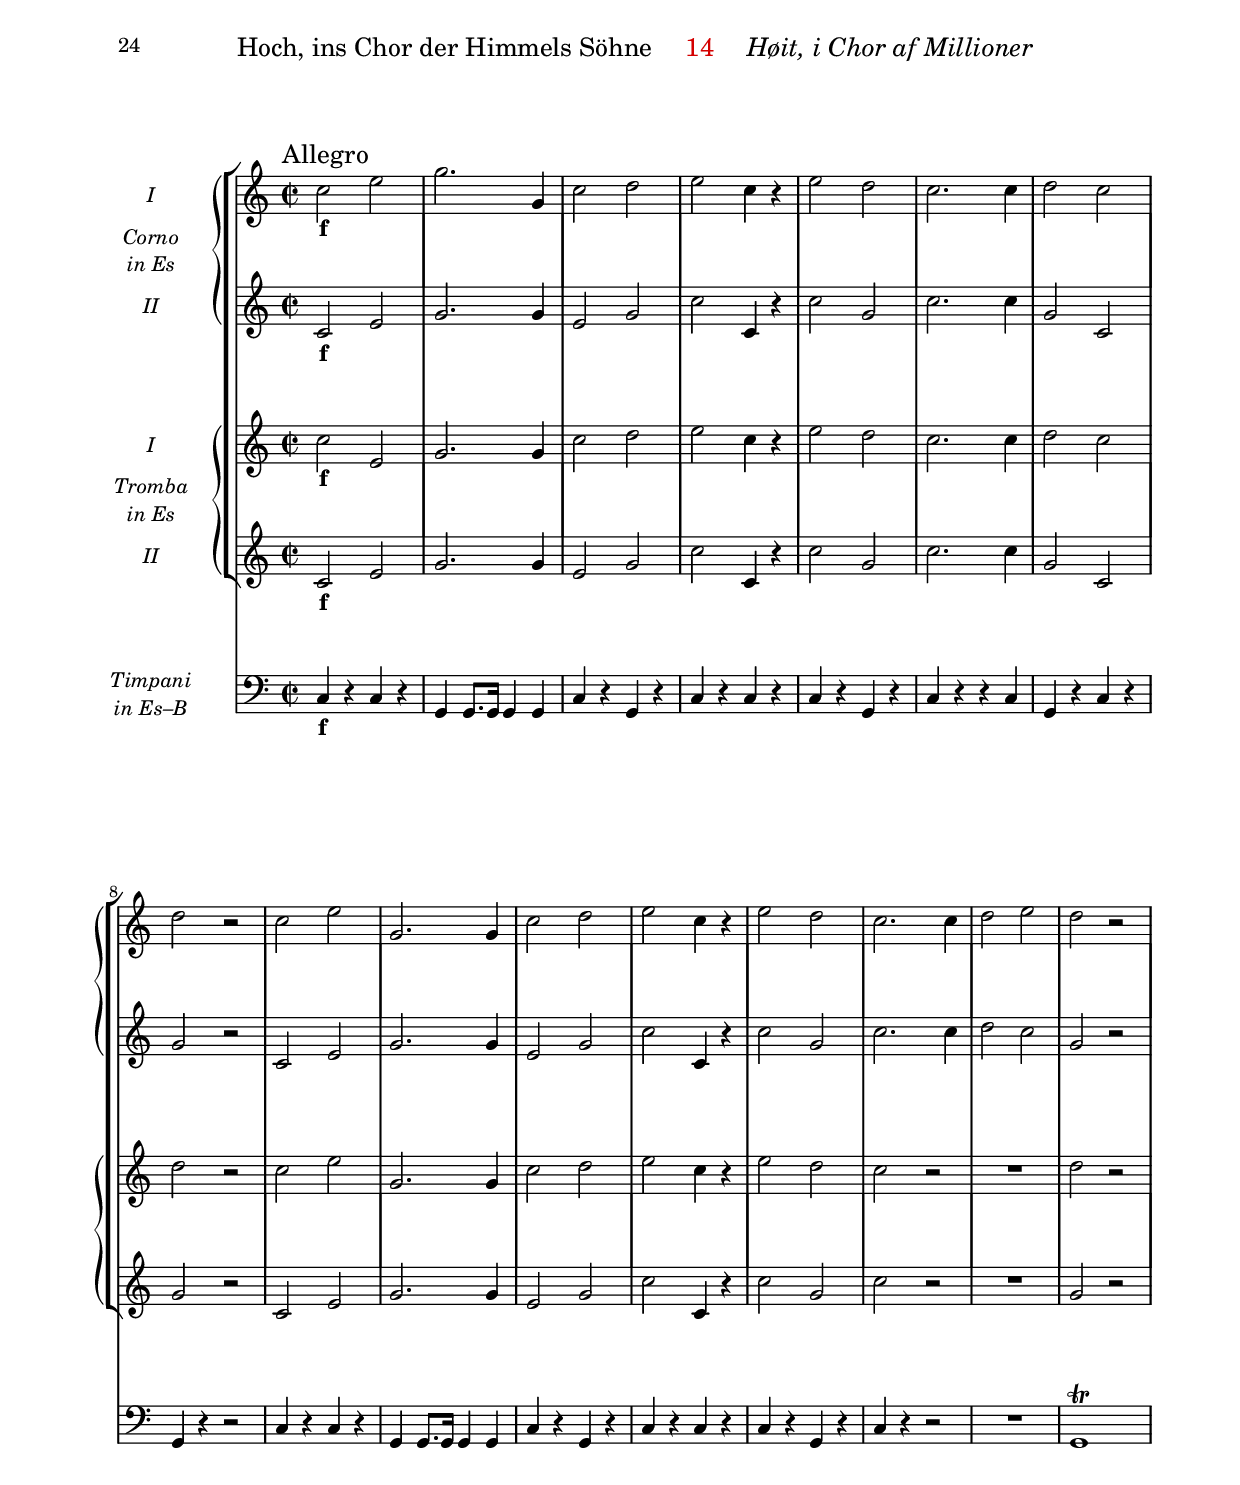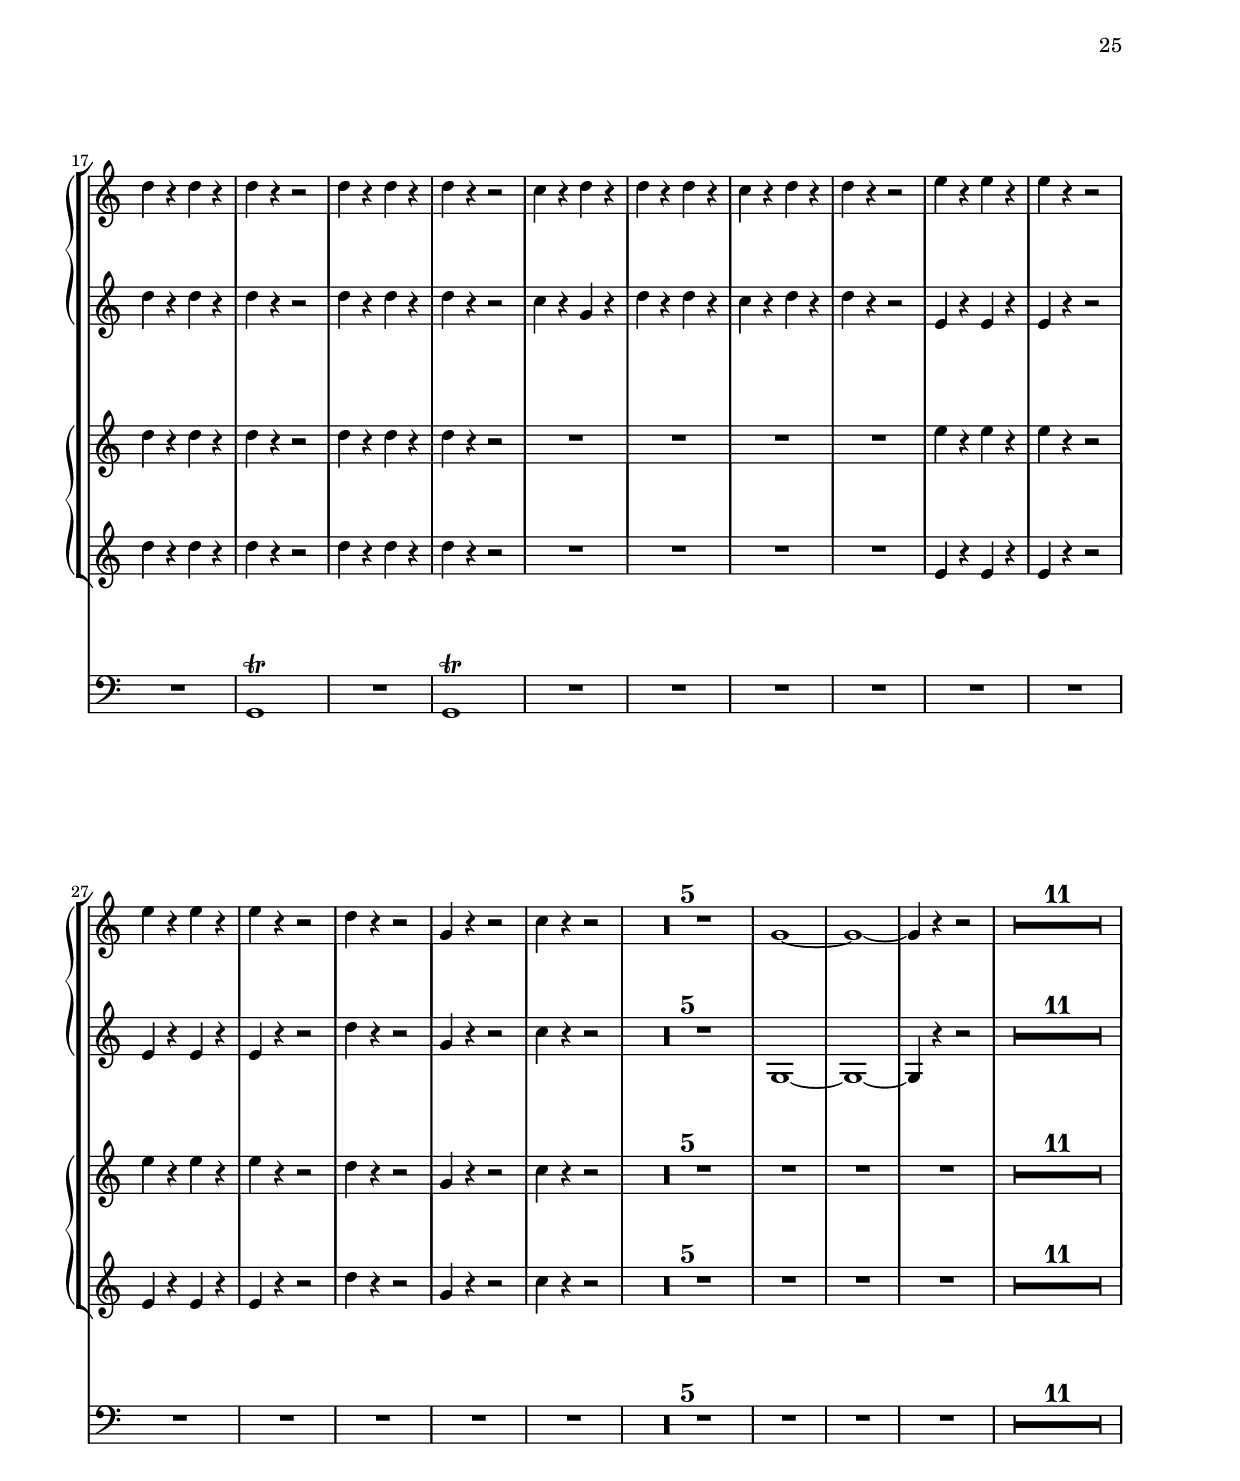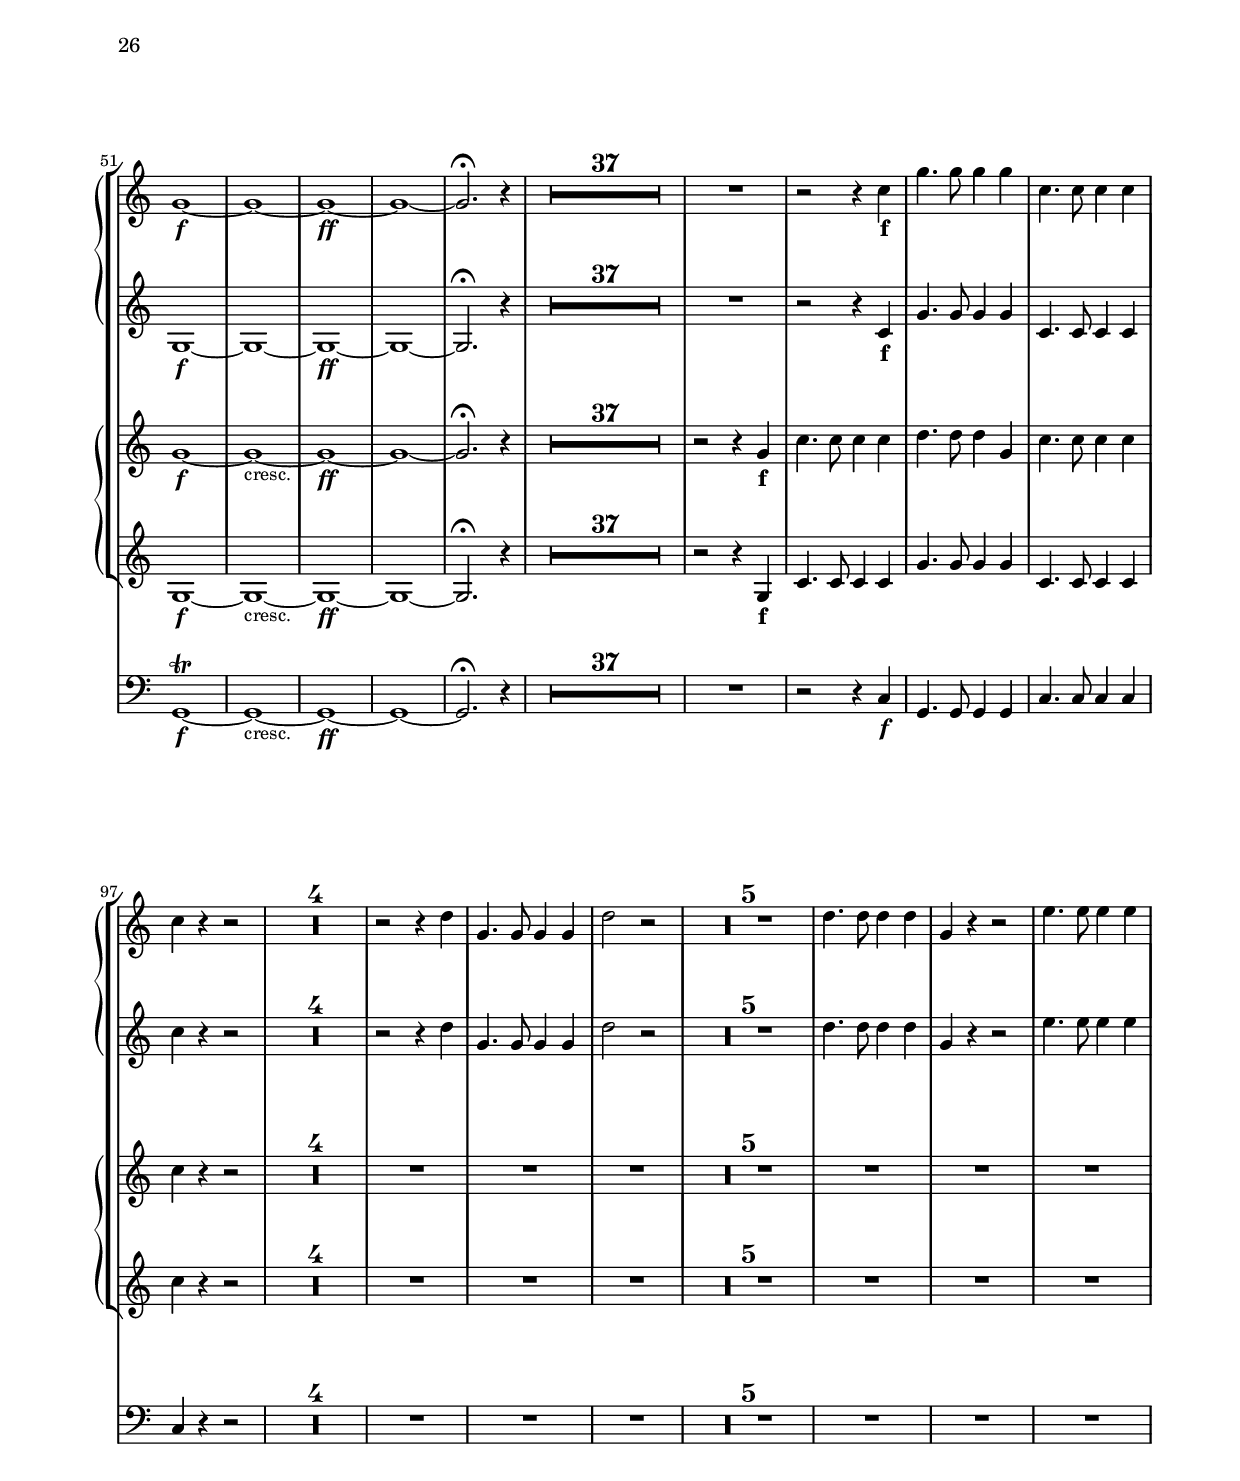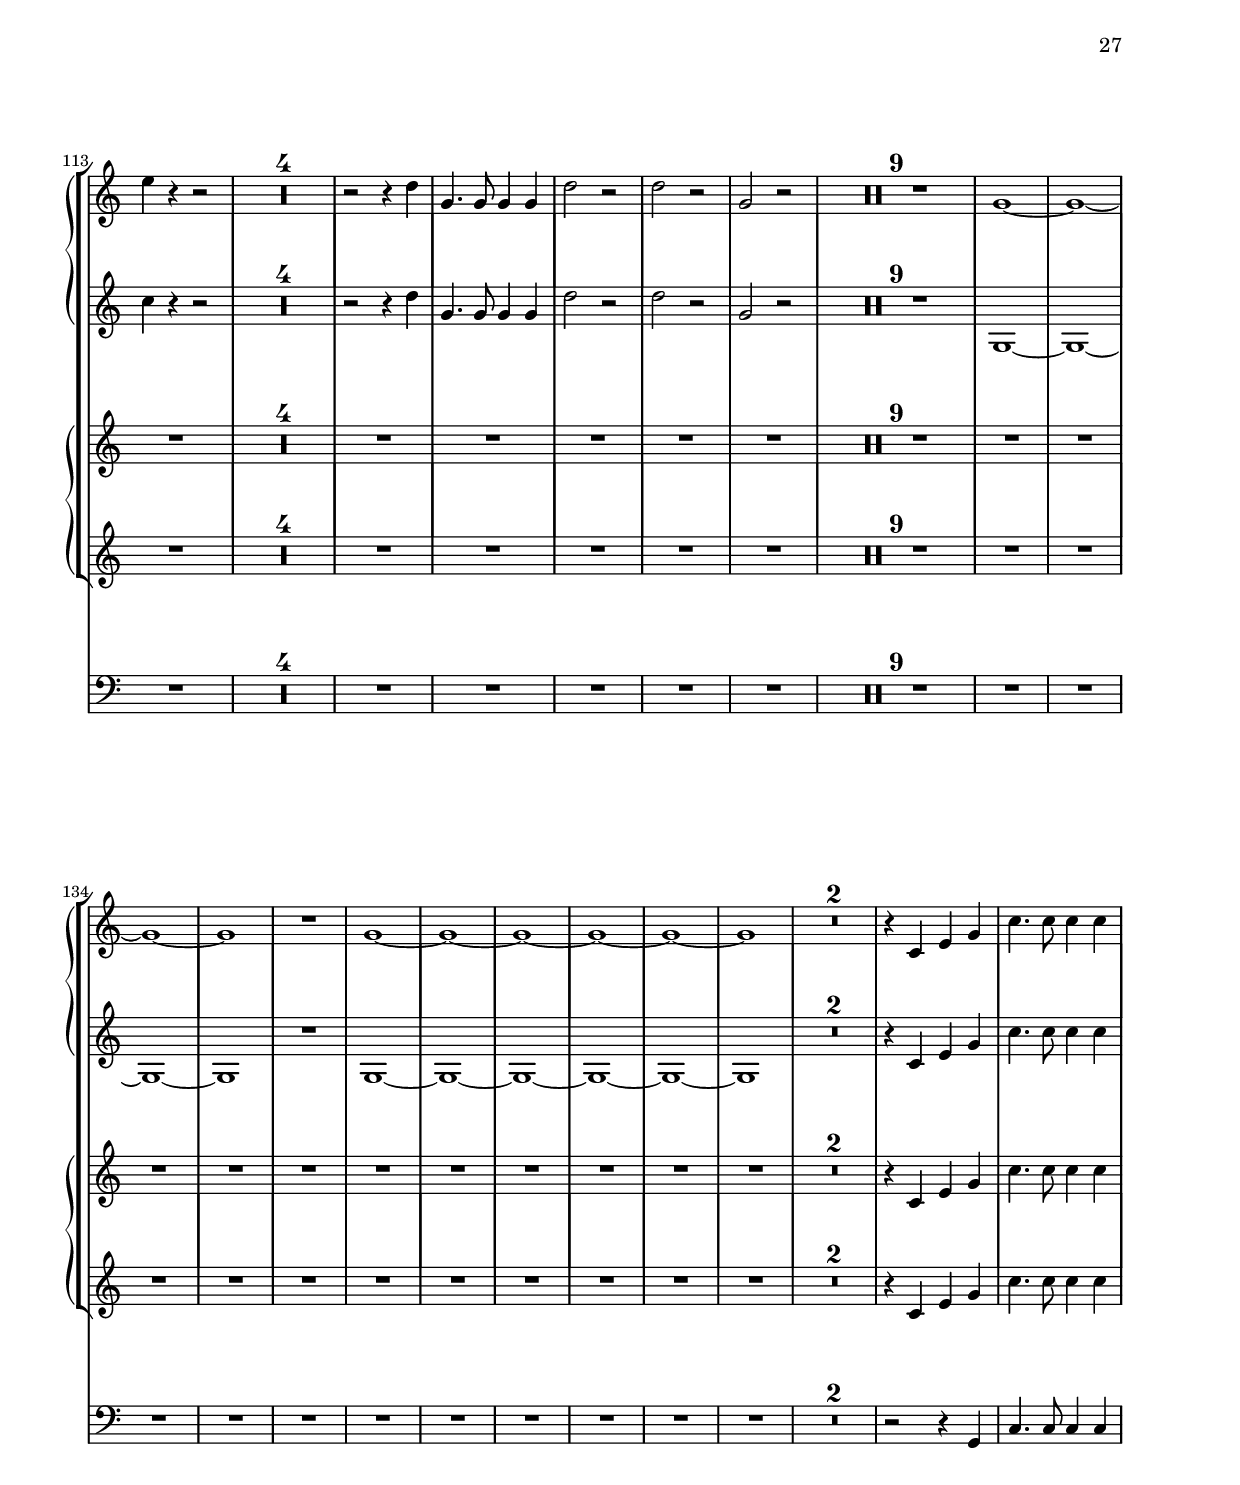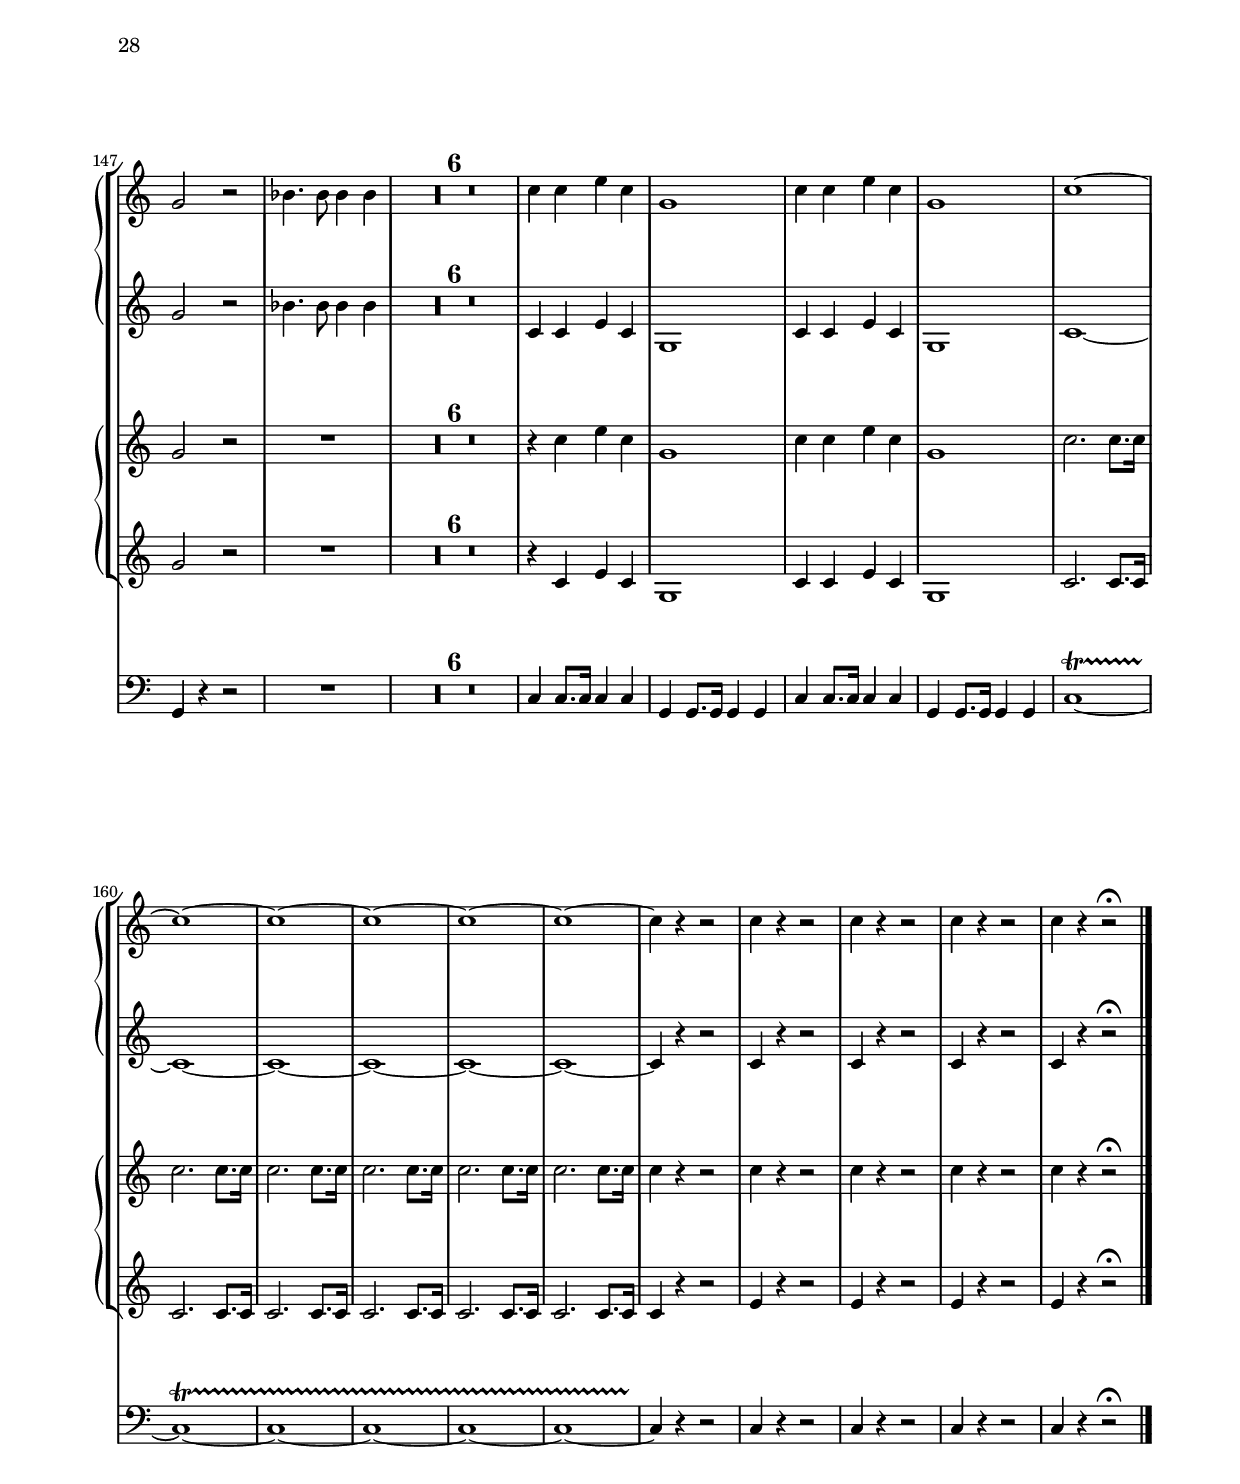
% (c) 2020 by Wolfgang Esser-Skala.
% This file is licensed under the Creative Commons Attribution-NonCommercial-ShareAlike 4.0 International License.
% To view a copy of this license, visit http://creativecommons.org/licenses/by-nc-sa/4.0/.

\version "2.18.0"

\include "../definitions.ly"

\paper {
	indent = 2\cm
	top-margin = 1.5\cm
	system-separator-markup = ##f
	system-system-spacing =
    #'((basic-distance . 25)
       (minimum-distance . 25)
       (padding . -100)
       (stretchability . 0))

	top-system-spacing =
    #'((basic-distance . 17)
       (minimum-distance . 17)
       (padding . -100)
       (stretchability . 0))

	top-markup-spacing =
    #'((basic-distance . 0)
       (minimum-distance . 0)
       (padding . -100)
       (stretchability . 0))

	markup-system-spacing =
    #'((basic-distance . 17)
       (minimum-distance . 17)
       (padding . -100)
       (stretchability . 0))

	last-bottom-spacing =
    #'((basic-distance . 0)
       (minimum-distance . 0)
       (padding . 0)
       (stretchability . 1.0e7))

	systems-per-page = #2
}

#(set-global-staff-size 17.82)

\layout {
	\context {
		\Staff
		instrumentName = \markup { \center-column { "Timpani" "in Es–B" } }
	}
	\context {
		\GrandStaff
		\override StaffGrouper.staffgroup-staff-spacing =
			#'((basic-distance . 15)
				(minimum-distance . 15)
				(padding . -100)
				(stretchability . 0))
		\override StaffGrouper.staff-staff-spacing =
			#'((basic-distance . 12)
				(minimum-distance . 12)
				(padding . -100)
				(stretchability . 0))

	}
}


\book {
	\bookpart {
		\header {
			number = "1"
			title = "Brich, Natur, in Loblied aus!"
			dansktitle = "Bryd, o Støv, i Lovsang ud!"
		}
		\score {
			<<
				\new StaffGroup <<
					\new GrandStaff <<
						\set GrandStaff.instrumentName = \markup { \center-column { "Corno" "in Es" } }
						\new Staff \with { instrumentName = "I" } { \BrichNaturCornoI }
						\new Staff \with { instrumentName = "II" } { \BrichNaturCornoII }
					>>
					\new GrandStaff <<
						\set GrandStaff.instrumentName = \markup { \center-column { "Tromba" "in Es" } }
						\new Staff \with { instrumentName = "I" } { \BrichNaturTrombaI }
						\new Staff \with { instrumentName = "II" } { \BrichNaturTrombaII }
					>>
				>>
				\new Staff { \BrichNaturTimpani }
			>>
		}
	}
	\bookpart {
		\header {
			number = "2"
			title = "Die Öde starrt"
			dansktitle = "Alt hylled laae"
		}
		\paper { systems-per-page = #1 }
		\score {
			<<
				\new StaffGroup <<
					\new GrandStaff <<
						\set GrandStaff.instrumentName = \markup { \center-column { "Corno" "in Es" } }
						\new Staff \with { instrumentName = "I" } { \DieOedeCornoI }
						\new Staff \with { instrumentName = "II" } { \DieOedeCornoII }
					>>
				>>
			>>
		}
	}
	\bookpart {
		\header {
			number = "3"
			title = "Vom Schlaf im Schattenwald erwacht"
			dansktitle = "Fra Skovens skyggefulde Lye"
		}
		\paper { systems-per-page = #4 }
		\score {
			<<
				\new StaffGroup <<
					\new GrandStaff <<
						\set GrandStaff.instrumentName = \markup { \center-column { "Corno" "in F" } }
						\new Staff \with { instrumentName = "I" } { \VomSchlafCornoI }
						\new Staff \with { instrumentName = "II" } { \VomSchlafCornoII }
					>>
				>>
			>>
		}
	}
	\bookpart {
		\header {
			number = "4"
			title = "Du rollest auf der Dämmrung Flor"
			dansktitle = "Du ruller bort Naturens Slør"
		}
		\score {
			<<
				\new StaffGroup <<
					\new GrandStaff <<
						\set GrandStaff.instrumentName = \markup { \center-column { "Corno" "in F/C" } }
						\new Staff \with { instrumentName = "I" } { \DuRollestCornoI }
						\new Staff \with { instrumentName = "II" } { \DuRollestCornoII }
					>>
					\new GrandStaff <<
						\set GrandStaff.instrumentName = \markup { \center-column { "Tromba" "in C" } }
						\new Staff \with { instrumentName = "I" } { \DuRollestTrombaI }
						\new Staff \with { instrumentName = "II" } { \DuRollestTrombaII }
					>>
				>>
				\new Staff {
					\set Staff.instrumentName = \markup { \center-column { "Timpani" "in C–G" } }
					\DuRollestTimpani
				}
			>>
		}
	}
	\bookpart {
		\header {
			number = "6"
			title = "Wir preisen dich, wir danken dir, o Gott!"
			dansktitle = "Vi love dig, vi takke dig, o Gud!"
		}
		\score {
			<<
				\new StaffGroup <<
					\new GrandStaff <<
						\set GrandStaff.instrumentName = \markup { \center-column { "Corno" "in D" } }
						\new Staff \with { instrumentName = "I" } { \WirPreisenCornoI }
						\new Staff \with { instrumentName = "II" } { \WirPreisenCornoII }
					>>
					\new GrandStaff <<
						\set GrandStaff.instrumentName = \markup { \center-column { "Tromba" "in D" } }
						\new Staff \with { instrumentName = "I" } { \WirPreisenTrombaI }
						\new Staff \with { instrumentName = "II" } { \WirPreisenTrombaII }
					>>
				>>
				\new Staff {
					\set Staff.instrumentName = \markup { \center-column { "Timpani" "in D–A" } }
					\WirPreisenTimpani
				}
			>>
		}
	}
	\bookpart {
		\header {
			number = "8"
			title = "Gerechter Richter!"
			dansktitle = "Thi, store Dommer!"
		}
		\paper { systems-per-page = #4 }
		\score {
			<<
				\new StaffGroup <<
					\new GrandStaff <<
						\set GrandStaff.instrumentName = \markup { \center-column { "Corno" "in B" } }
						\new Staff \with { instrumentName = "I" } { \GerechterRichterCornoI }
						\new Staff \with { instrumentName = "II" } { \GerechterRichterCornoII }
					>>
				>>
			>>
		}
	}
	\bookpart {
		\header {
			number = "10"
			title = "Und Leben, Licht und Freud ist ewig"
			dansktitle = "Og Lys og Liv og Lyst er evig"
		}
		\paper { systems-per-page = #4 }
		\score {
			<<
				\new StaffGroup <<
					\new GrandStaff <<
						\set GrandStaff.instrumentName = \markup { \center-column { "Corno" "in B basso" } }
						\new Staff \with { instrumentName = "I" } { \UndLebenCornoI }
						\new Staff \with { instrumentName = "II" } { \UndLebenCornoII }
					>>
				>>
			>>
		}
	}
	\bookpart {
		\header {
			number = "11"
			title = "Heilig! Heilig! Heilig!"
			dansktitle = "Hellig! Hellig! Hellig!"
		}
		% \paper { systems-per-page = #4 }
		\score {
			<<
				\new StaffGroup <<
					\new GrandStaff <<
						\set GrandStaff.instrumentName = \markup { \center-column { "Corno" "in Es" } }
						\new Staff \with { instrumentName = "I" } { \HeiligCornoI }
						\new Staff \with { instrumentName = "II" } { \HeiligCornoII }
					>>
				>>
			>>
		}
	}
	\bookpart {
		\header {
			number = "12"
			title = "Lob und Ehre dem Ewigen!"
			dansktitle = "Lovet være den Evige!"
		}
		\score {
			<<
				\new StaffGroup <<
					\new GrandStaff <<
						\set GrandStaff.instrumentName = \markup { \center-column { "Corno" "in Es" } }
						\new Staff \with { instrumentName = "I" } { \LobUndEhreCornoI }
						\new Staff \with { instrumentName = "II" } { \LobUndEhreCornoII }
					>>
					\new GrandStaff <<
						\set GrandStaff.instrumentName = \markup { \center-column { "Tromba" "in Es" } }
						\new Staff \with { instrumentName = "I" } { \LobUndEhreTrombaI }
						\new Staff \with { instrumentName = "II" } { \LobUndEhreTrombaII }
					>>
				>>
				\new Staff { \LobUndEhreTimpani }
			>>
		}
	}
	\bookpart {
		\header {
			number = "14"
			title = "Hoch, ins Chor der Himmels Söhne"
			dansktitle = "Høit, i Chor af Millioner"
		}
		\score {
			<<
				\new StaffGroup <<
					\new GrandStaff <<
						\set GrandStaff.instrumentName = \markup { \center-column { "Corno" "in Es" } }
						\new Staff \with { instrumentName = "I" } { \HochInsChorCornoI }
						\new Staff \with { instrumentName = "II" } { \HochInsChorCornoII }
					>>
					\new GrandStaff <<
						\set GrandStaff.instrumentName = \markup { \center-column { "Tromba" "in Es" } }
						\new Staff \with { instrumentName = "I" } { \HochInsChorTrombaI }
						\new Staff \with { instrumentName = "II" } { \HochInsChorTrombaII }
					>>
				>>
				\new Staff { \HochInsChorTimpani }
			>>
		}
	}
}
